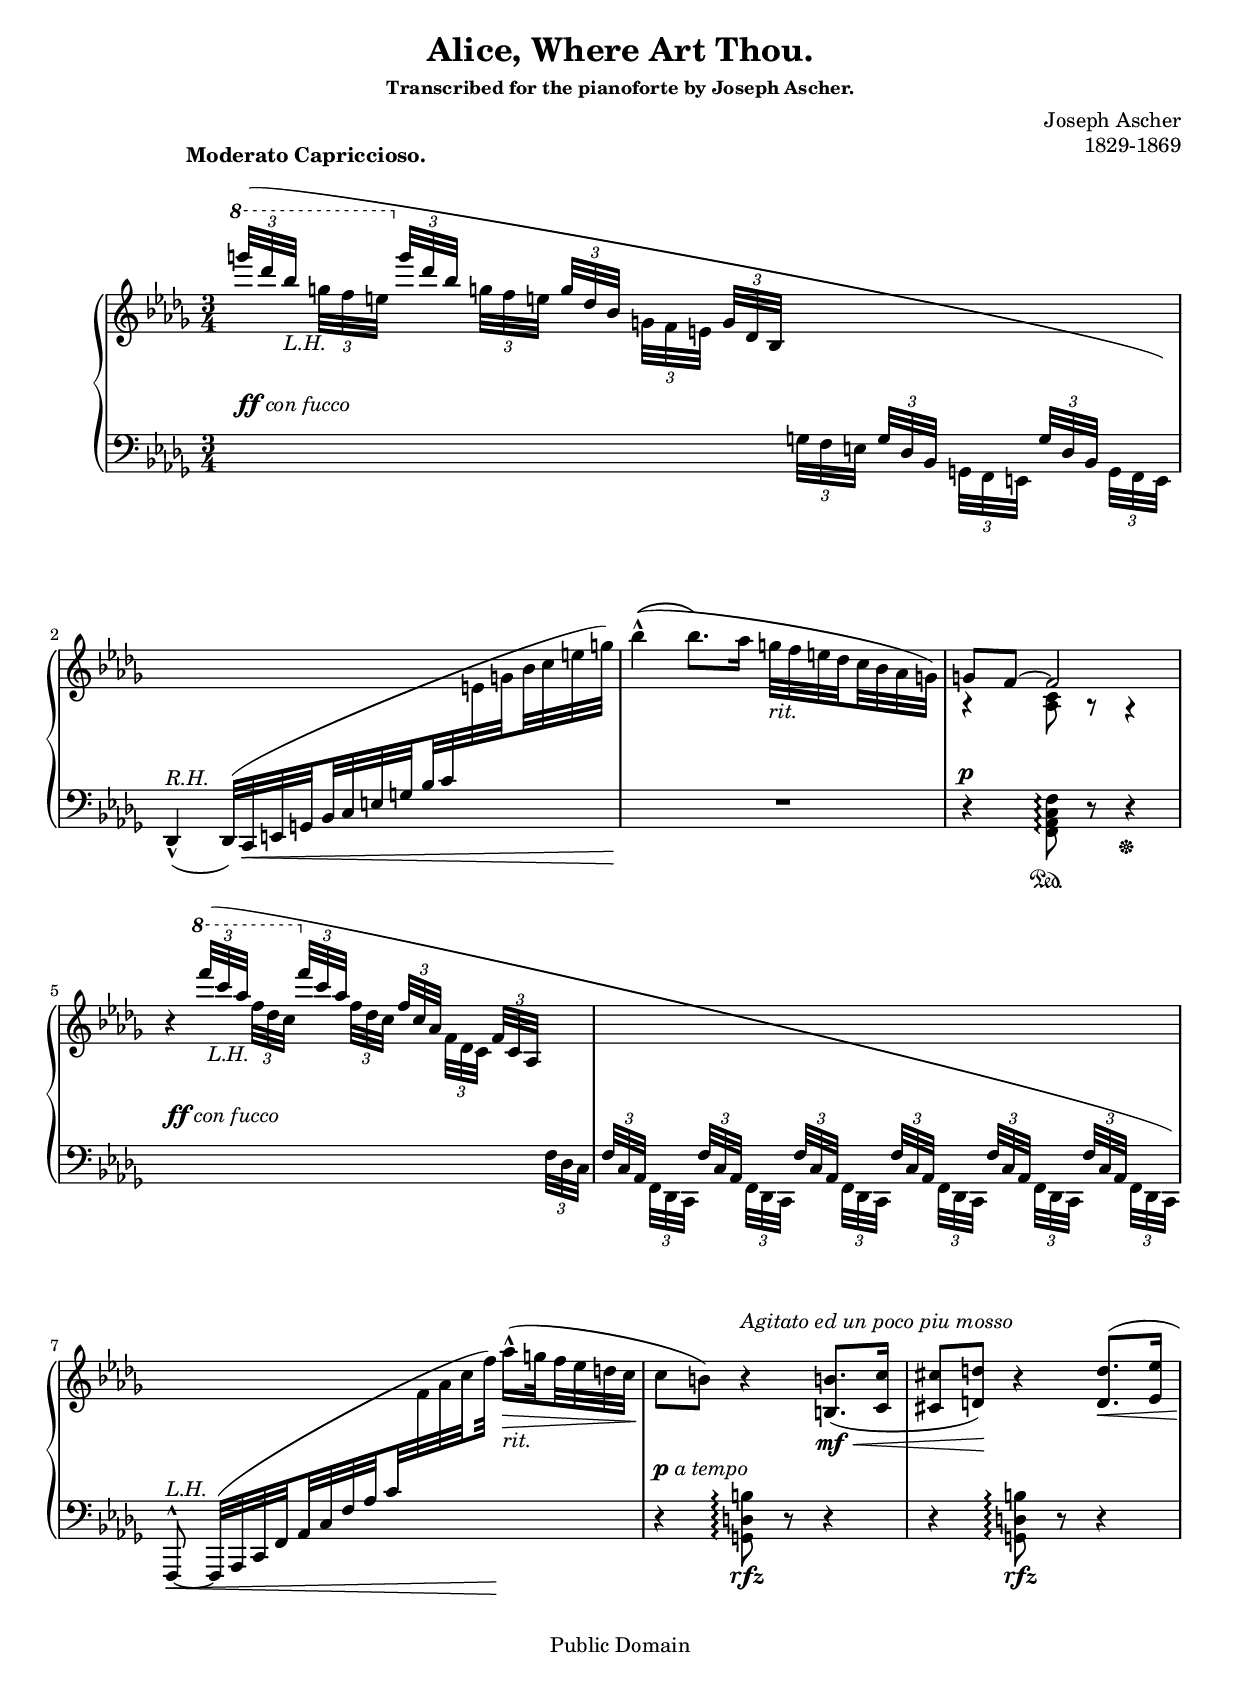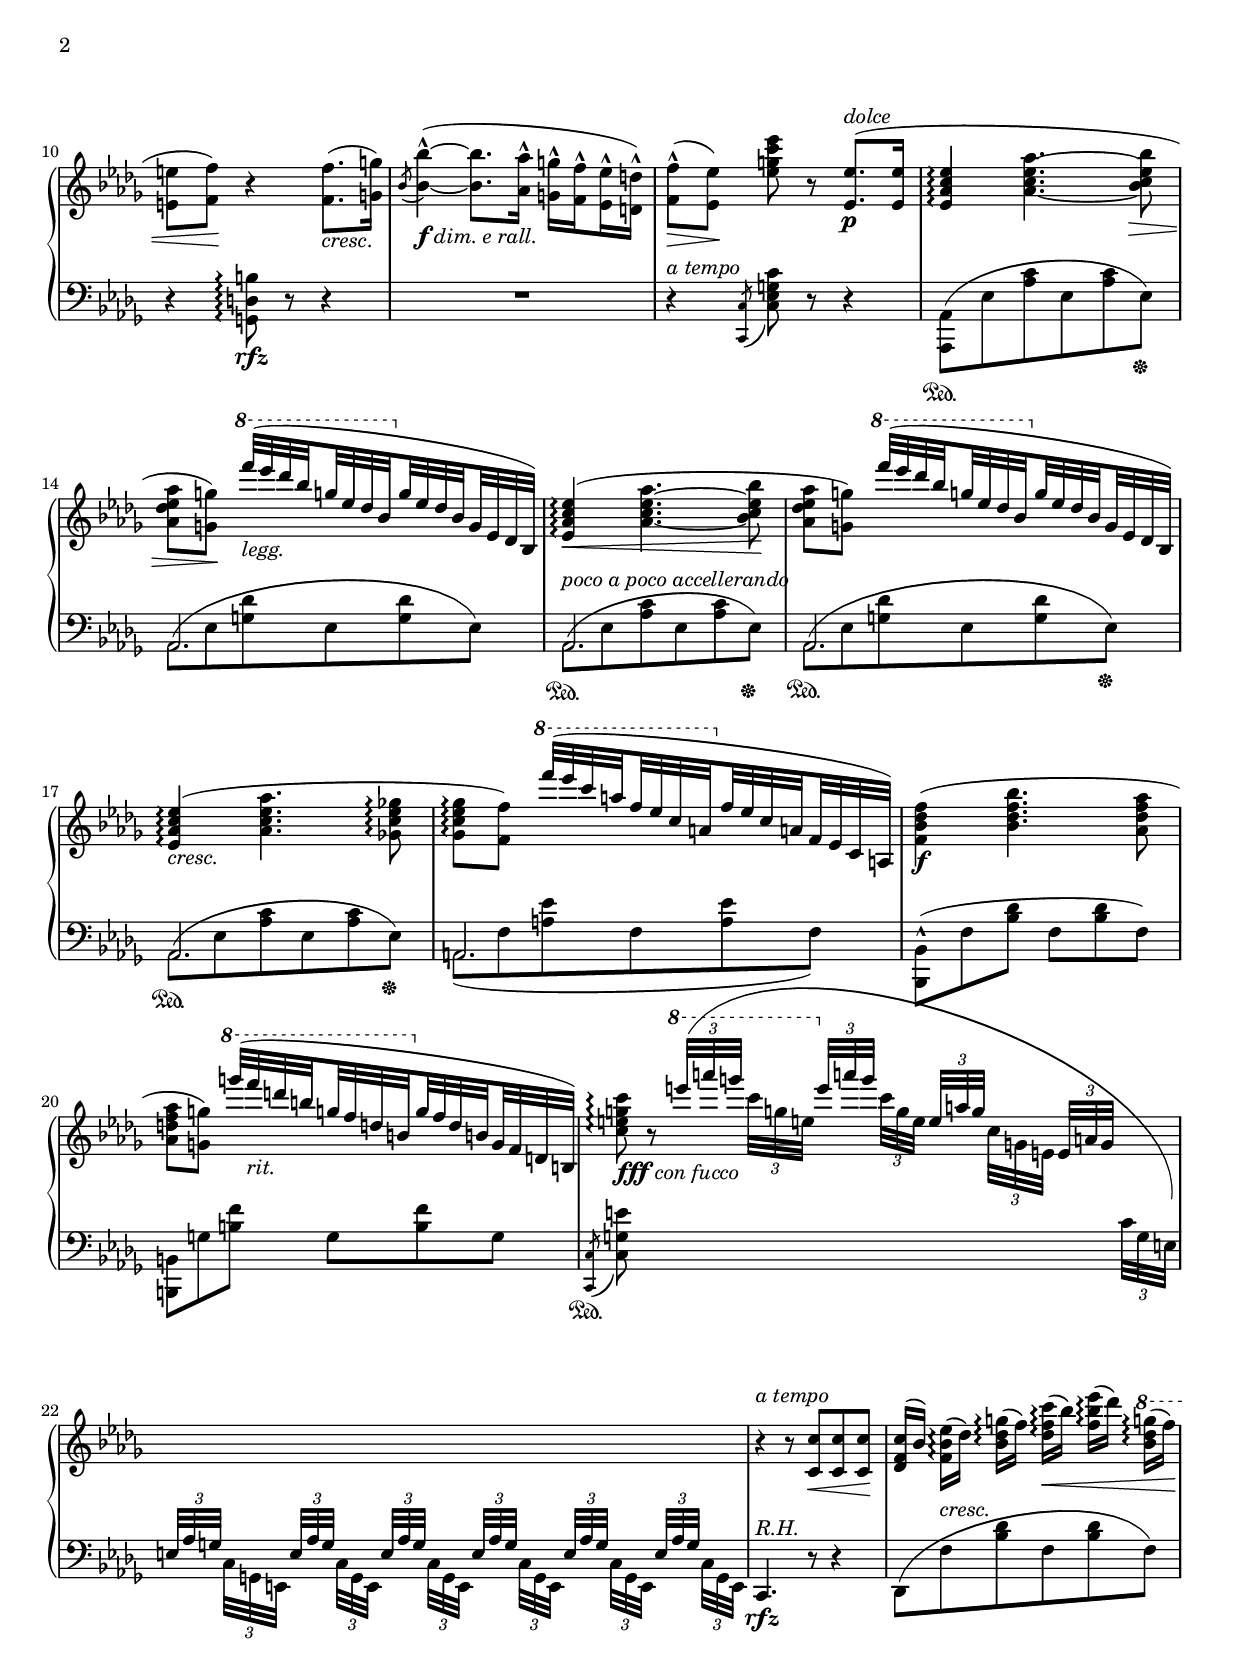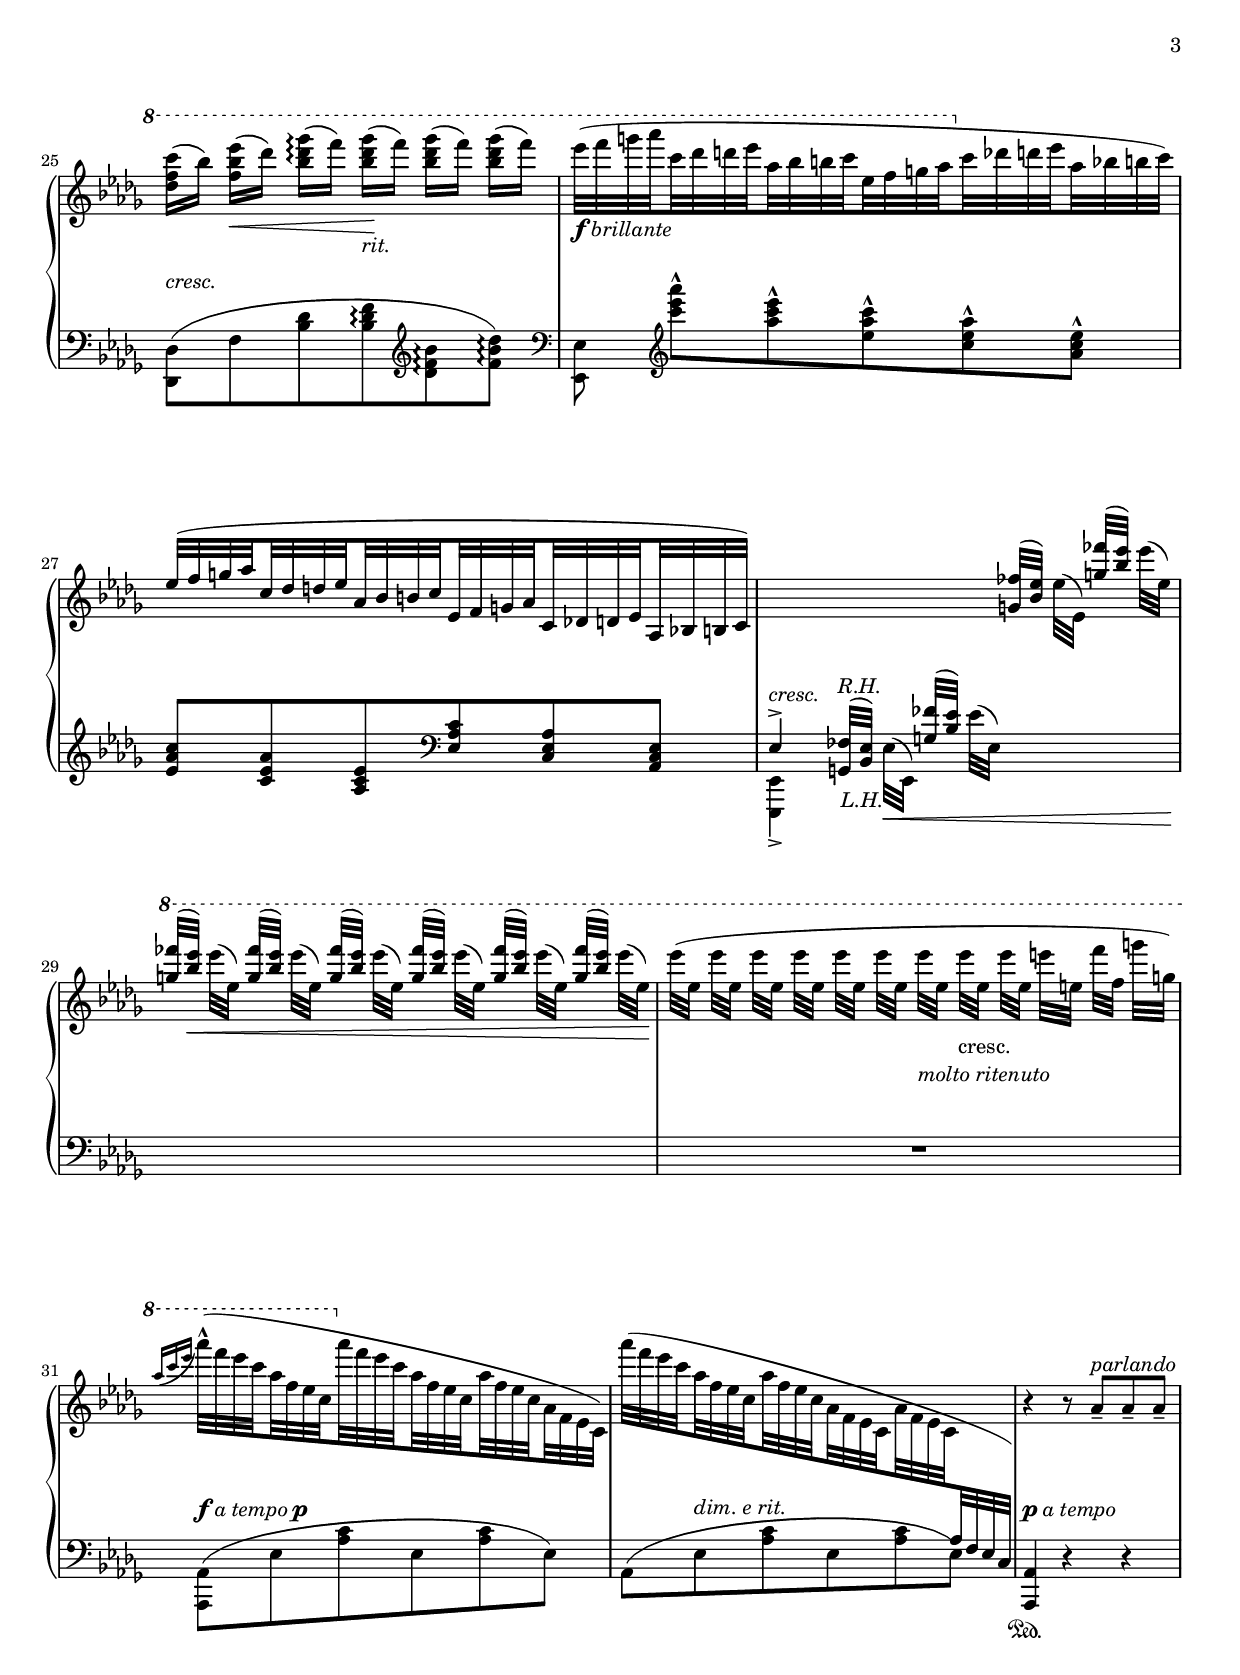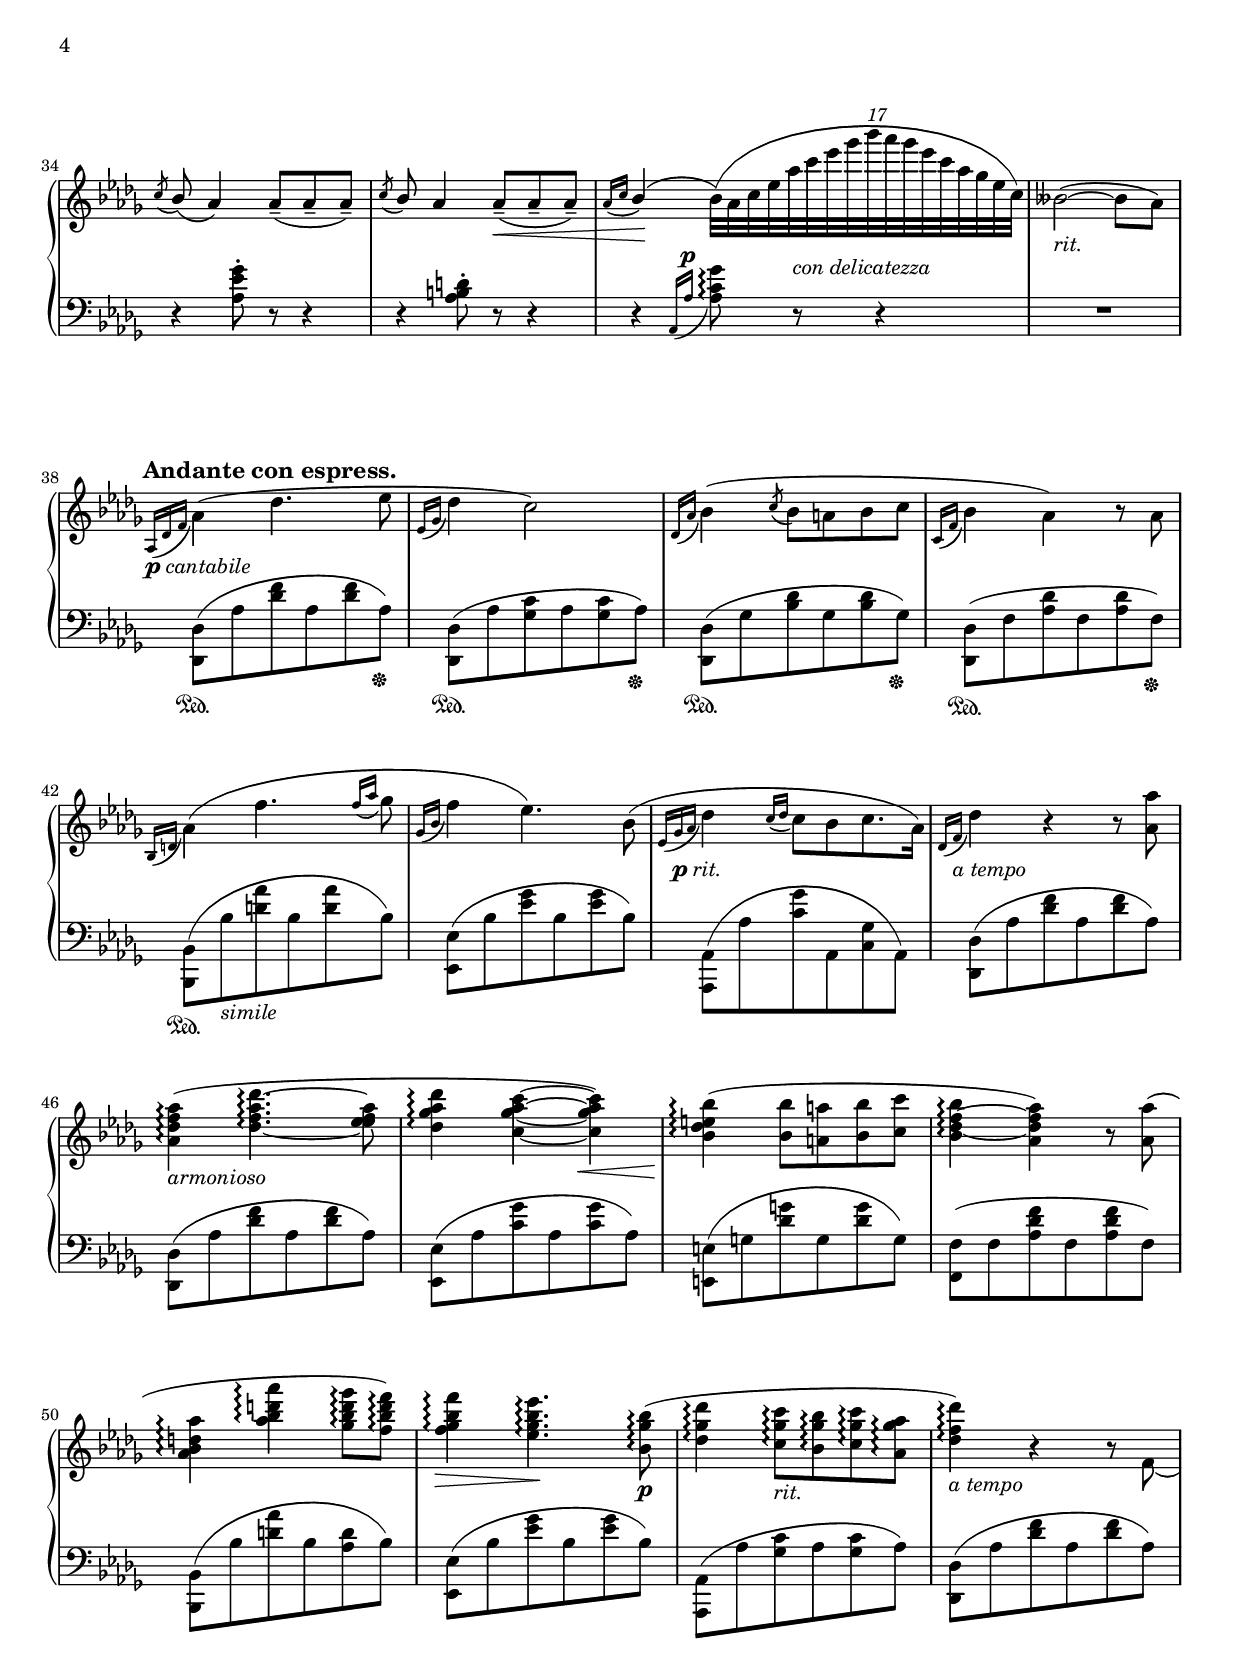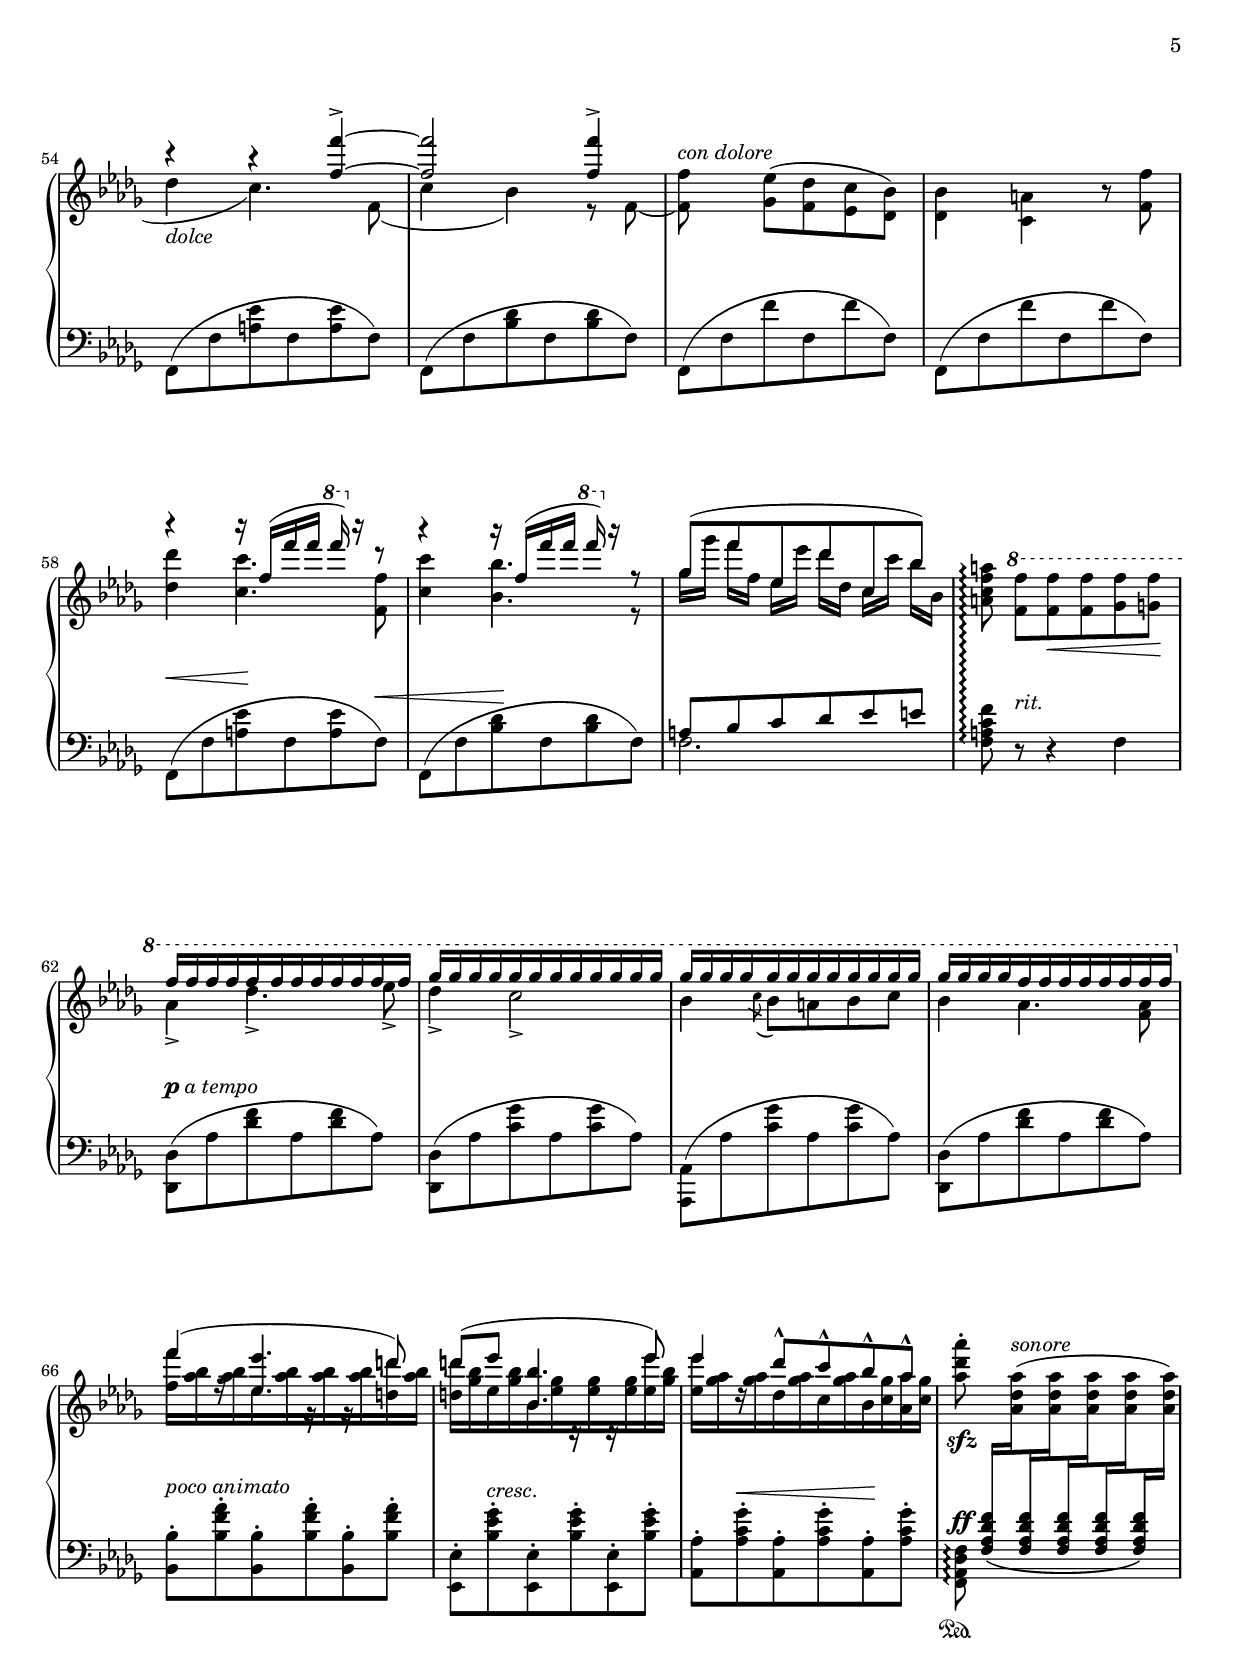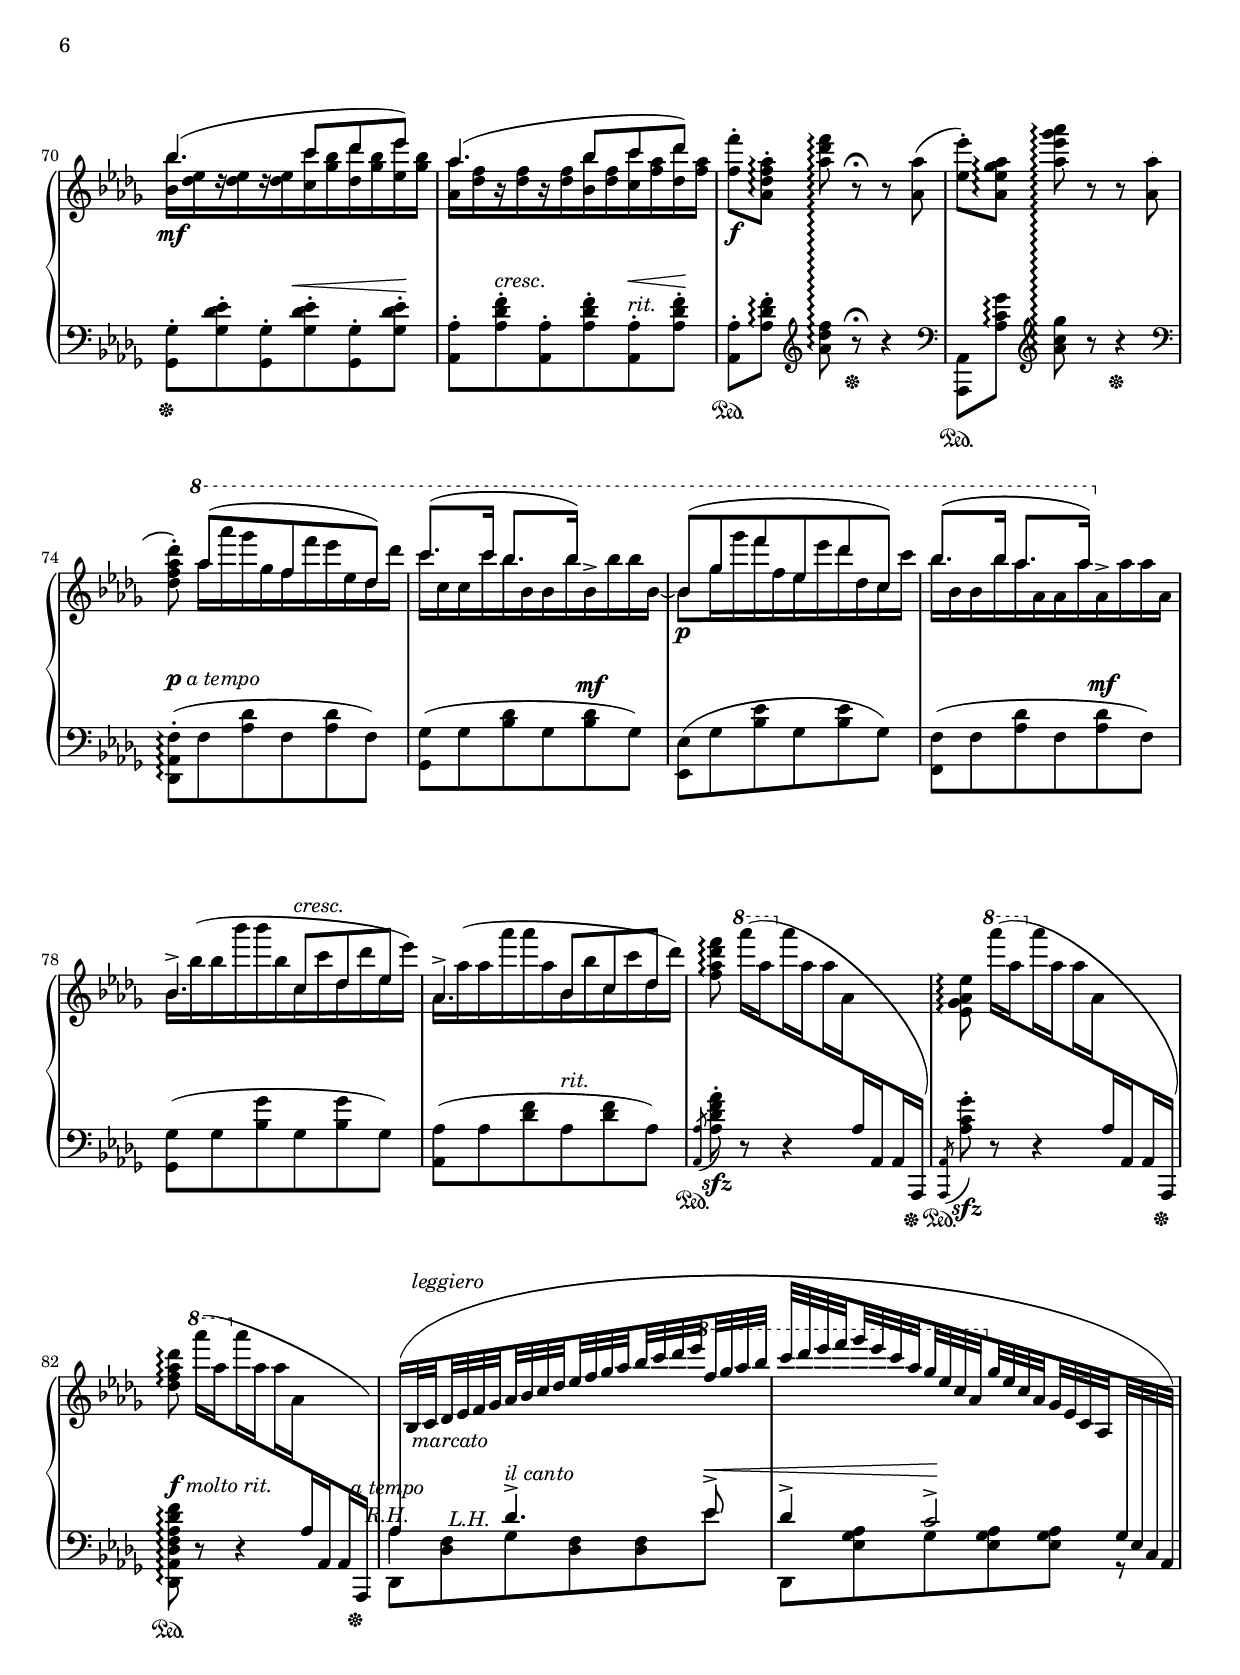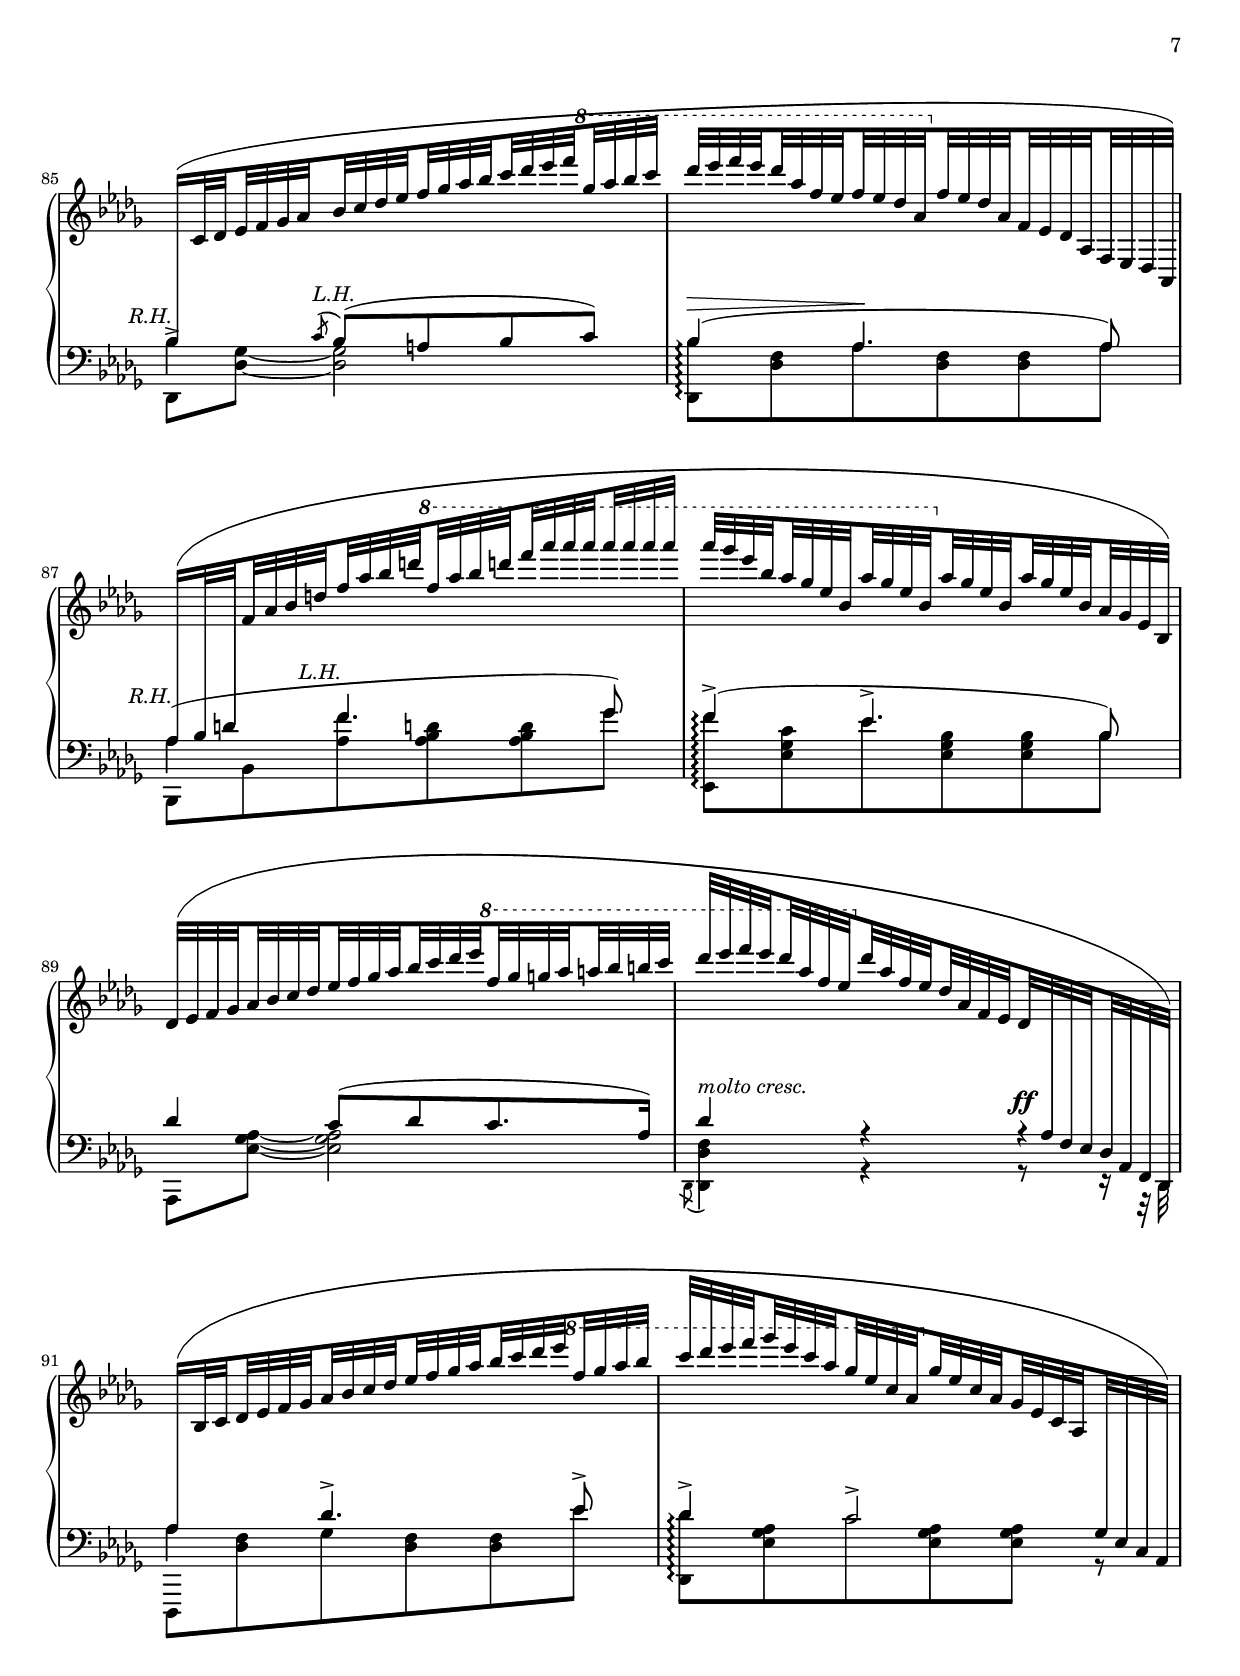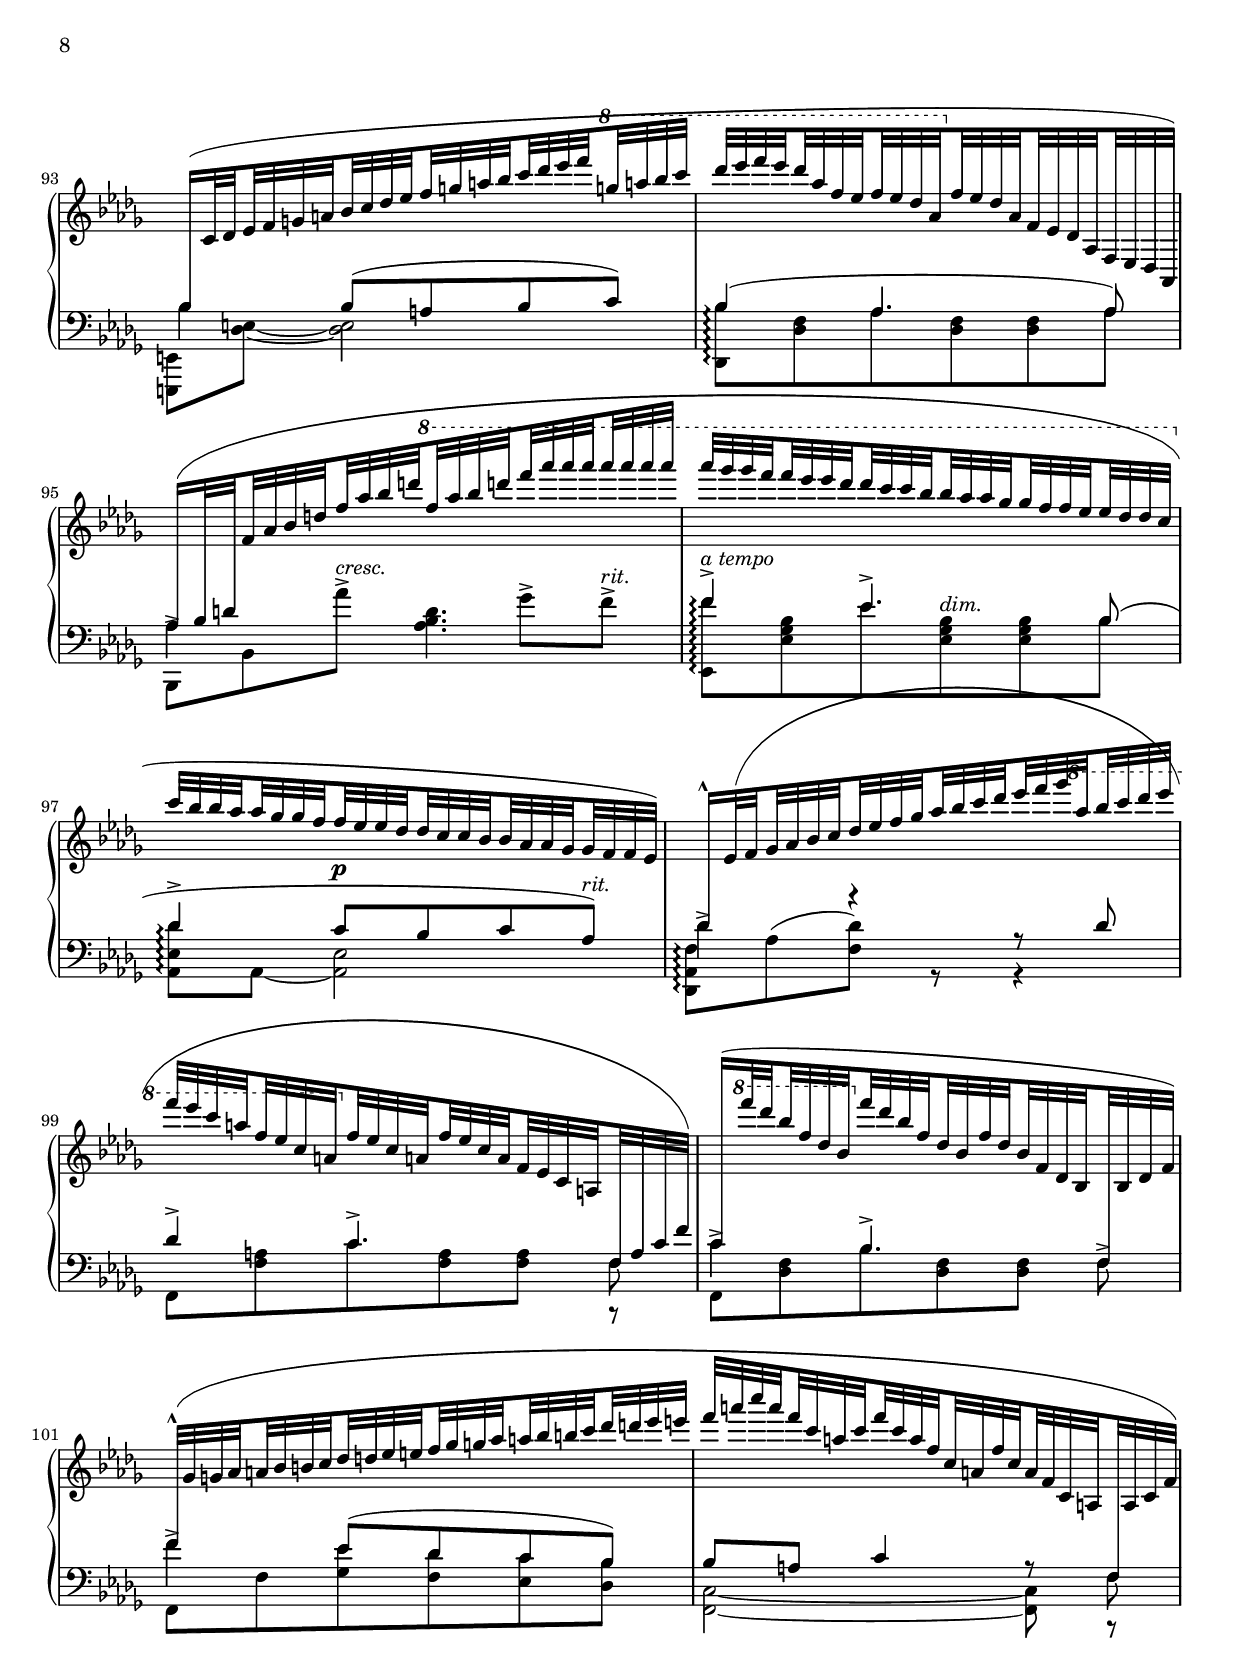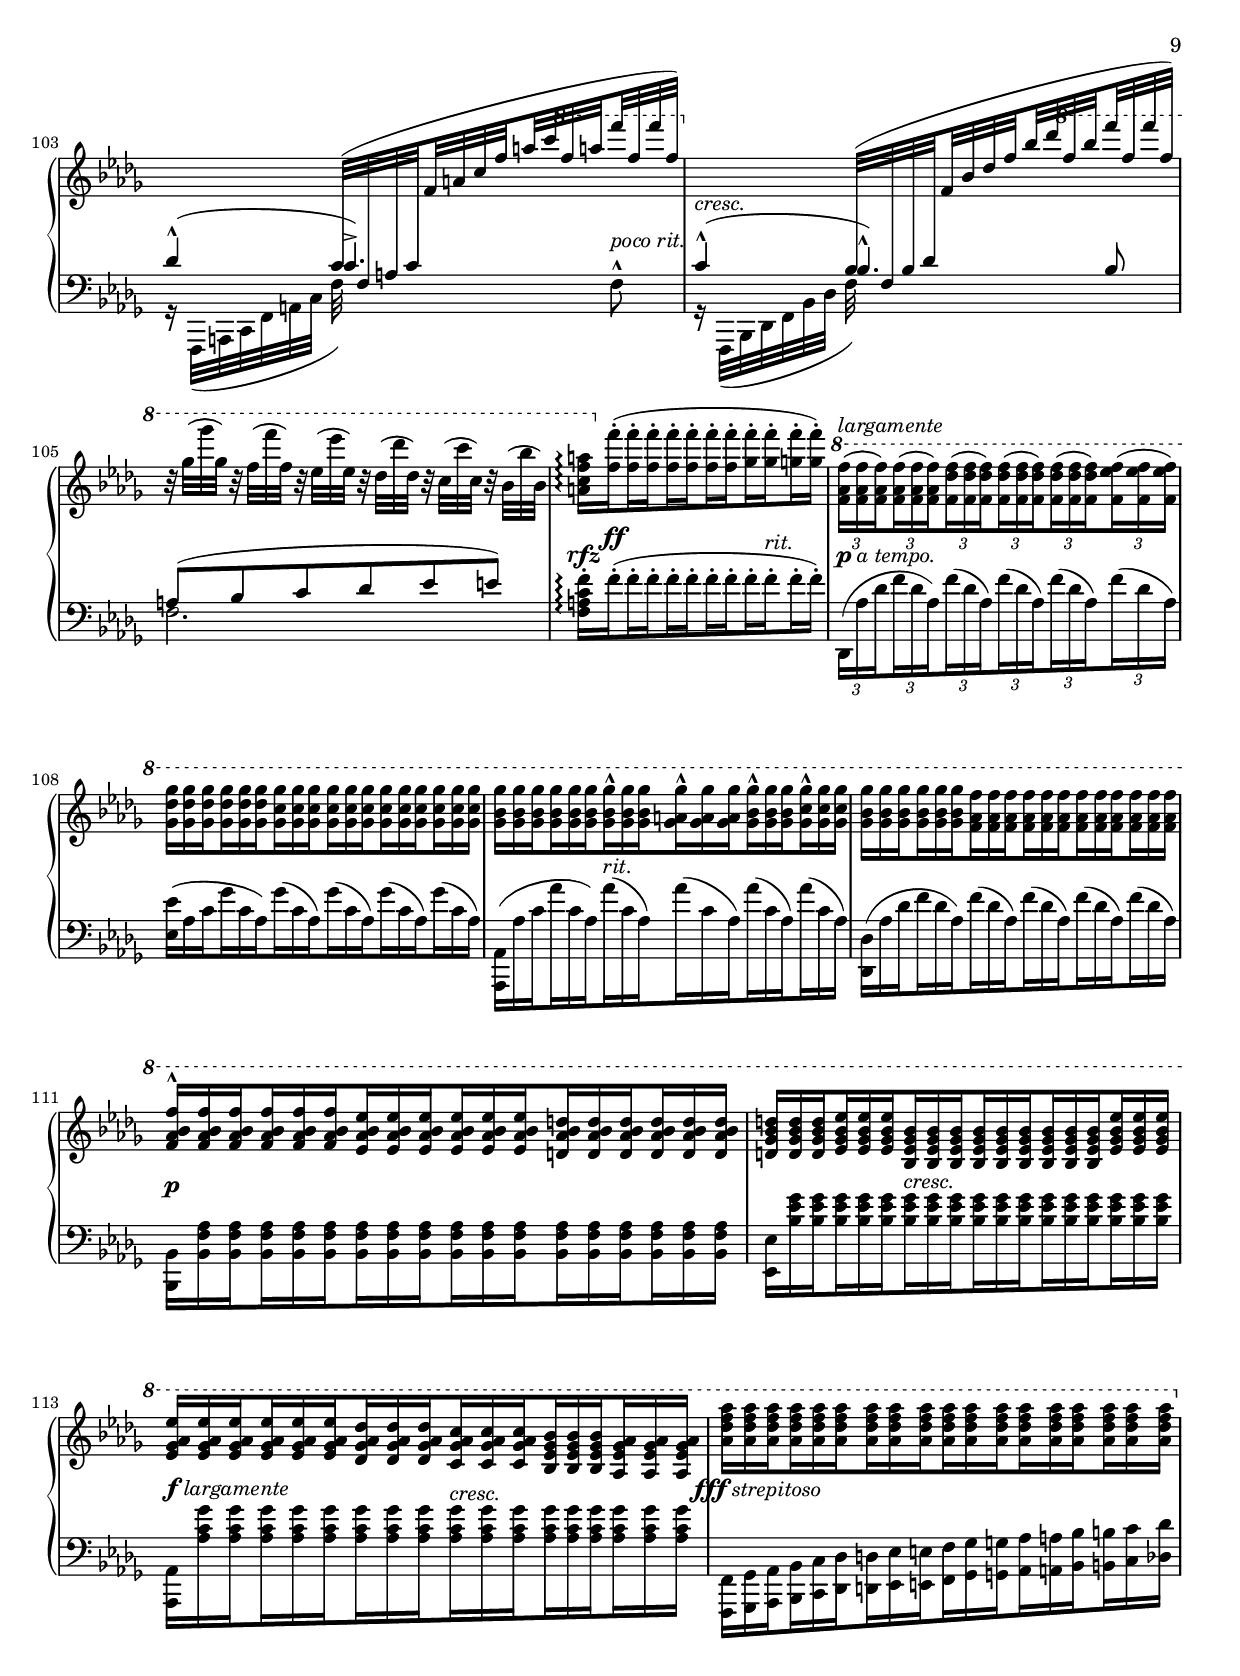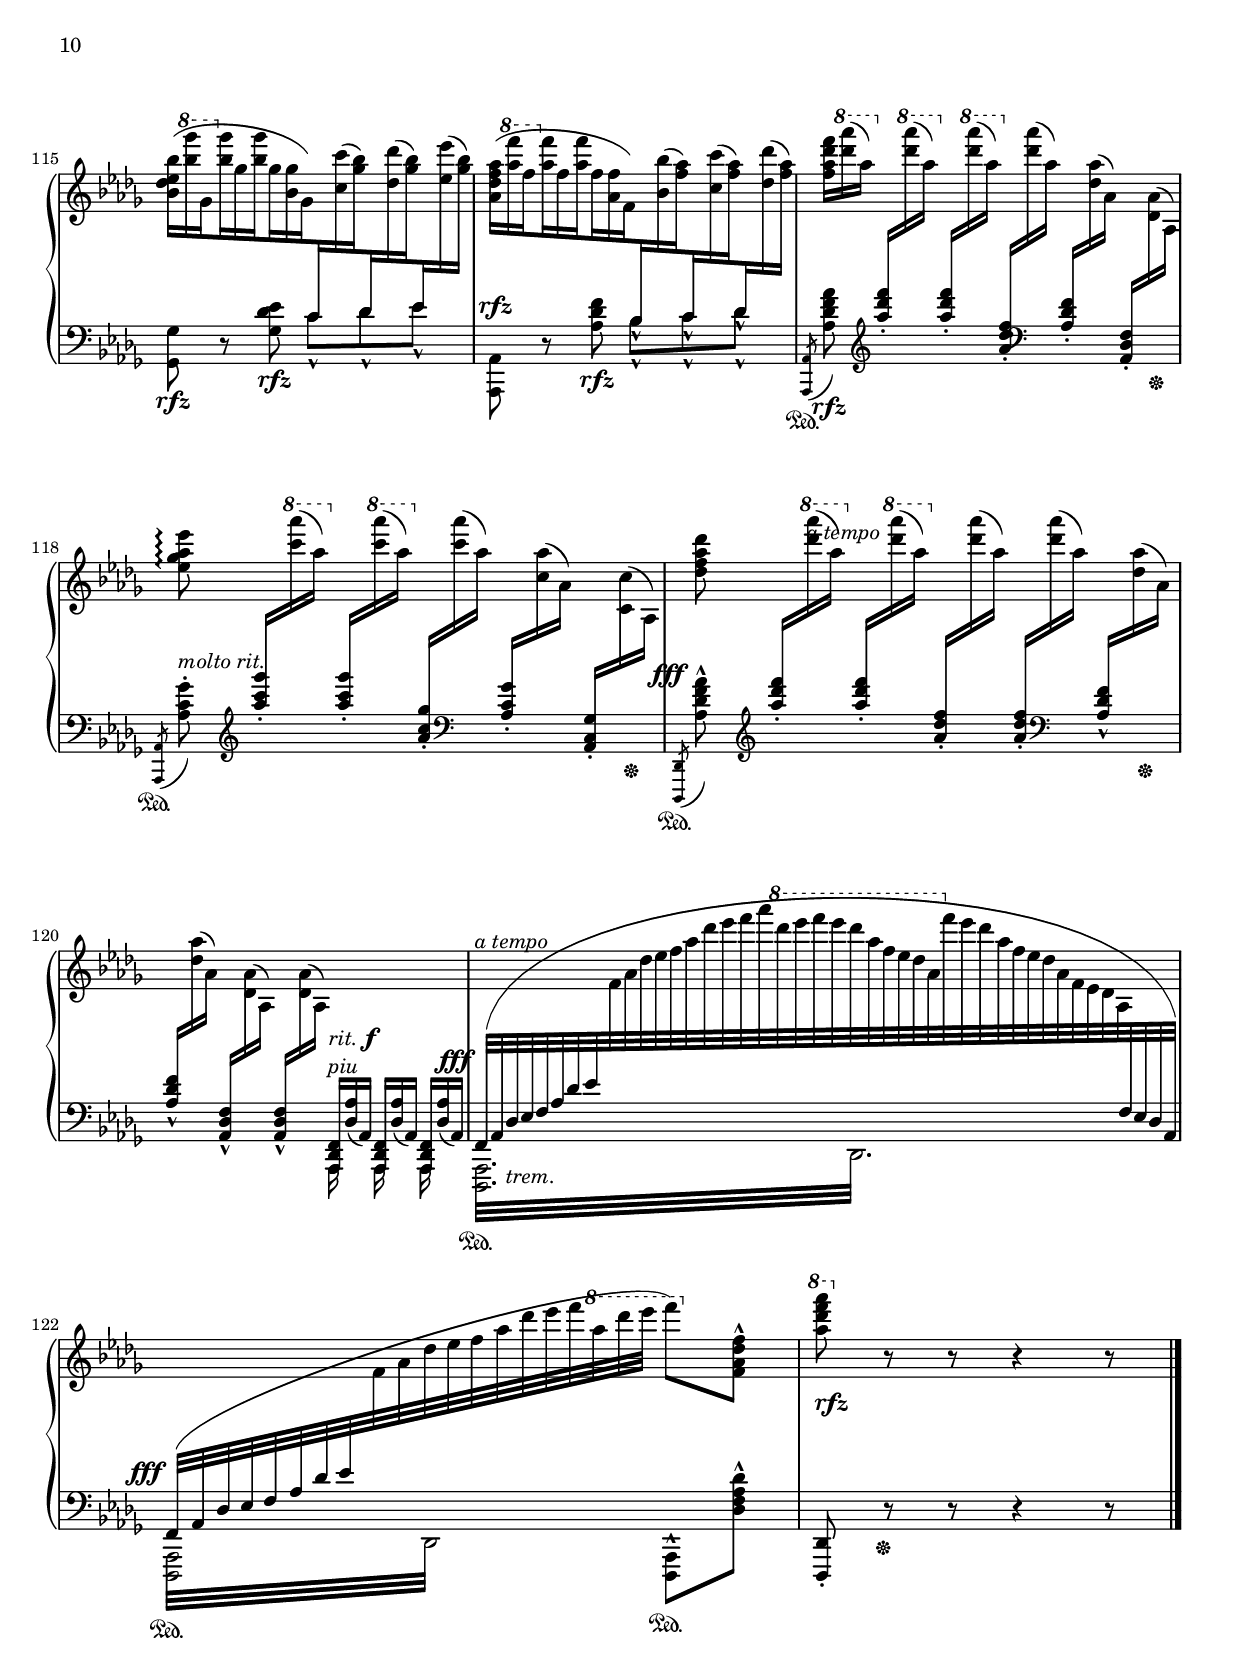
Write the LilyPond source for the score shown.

\version "2.19.15"
\include "english.ly"

\header {
	date = "189-?"
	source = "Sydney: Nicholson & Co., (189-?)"
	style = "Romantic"
	instrument = ""
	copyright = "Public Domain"
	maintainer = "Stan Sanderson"
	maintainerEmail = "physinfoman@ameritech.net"
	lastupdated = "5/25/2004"
	title = "Alice, Where Art Thou."
	subsubtitle = "Transcribed for the pianoforte by Joseph Ascher."
	poet = ""
	composer = "Joseph Ascher"
	opus = "1829-1869"
    % Piece abused into the tempo mark...
    % easier to move it here than from its normal pace.
    piece = \markup{\bold { \null \translate #'(13 . -1) "Moderato Capriccioso."}}
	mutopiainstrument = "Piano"
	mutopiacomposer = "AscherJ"
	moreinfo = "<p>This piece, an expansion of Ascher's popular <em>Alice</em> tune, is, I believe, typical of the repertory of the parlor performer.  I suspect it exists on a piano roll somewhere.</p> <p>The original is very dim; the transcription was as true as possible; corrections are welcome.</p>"

	}

%%%%%
%%%%% This piece, an expansion of Ascher's popular "Alice" tune,
%%%%%	is, I believe, typical of the repertory of the parlor performer.
%%%%%	I suspect it exists on a piano roll somewhere.
%%%%% The original is very dim; the transcription was as true as
%%%%%	possible; corrections are welcome.
%%%%% The limitations of Lilypond (especially with respect to slurs)
%%%%% are apparent; however, its strengths, even at the development
%%%%%	stage, are amazing.
%%%%%

%#(set-global-staff-size 17)
#(set-global-staff-size 18)
\paper{
  linewidth = 165 \mm
  indent = 8 \mm
}

\paper {
  top-margin = 8\mm                              %-minimum top-margin: 8mm
  system-system-spacing = #'((basic-distance . 24) (minimum-distance . 16) (padding . 2))
  score-system-spacing = #'((basic-distance . 16) (minimum-distance . 9) (padding . 1.2))
  markup-system-spacing = #'((basic-distance . 8) (padding . 4)) % small because of piece markup
  score-markup-spacing = #'((basic-distance . 18) (padding . 0.75))
  markup-markup-spacing = #'((basic-distance . 1.5) (padding . 0.75))
  top-system-spacing = #'((basic-distance . 12) (padding . 6))
  top-markup-spacing = #'((basic-distance . 4) (padding 1.5))
  last-bottom-spacing = #'((basic-distance . 6) (padding . 5))
  ragged-bottom = ##f
  ragged-last-bottom = ##f
  bottom-margin = 10\mm
}

su = \stemUp
sd = \stemDown
sb = \stemNeutral
csu = \change Staff=upper
csl = \change Staff=lower
hslip = { \once\override NoteColumn.force-hshift=0.5 }

upper = \relative c'''' {
  \time 3/4 \key df \major
  \set subdivideBeams = ##t
  \override DynamicTextSpanner.style = #'none
  \omit TupletBracket

  %% 1
  \tupletSpan 16
  \tuplet 3/2
  { \ottava #1
    \su g'32[( df bf]_\markup {\italic "L.H."} \sd g[ f e]
    \ottava #0
    \su g[ df bf] \sd g[ f e]
    \su g[ df bf] \sd g[ f e]
    \su g[ df bf] \change Staff=lower \sd g[ f e]
    \su g[ df bf]
	\sd g[ f e] \su g'[ df bf]
	\sd g[ f e]) } |
  %% 2 - 4
  s2.|
  \set Score.baseMoment = #(ly:make-moment 1/8)

  \change Staff= upper
  bf''''4^^(\( bf8.\) af16 g32[_\markup {\italic "rit."} f e df c bf af g]) |
  <<{g8 f ~ f2}\\{r4 <c af>8 r r4}>> | \break
  %% 5 - 6
  r4 \tupletSpan 16
  \tuplet 3/2
  { \ottava #1
    \su f'''32[( c af]_\markup \translate #(cons -3 -1){"" \italic "L.H."} \sd f[ df c]
    \ottava #0
    \su f[ c af] \sd f[ df c]
    \su f[ c af] \sd f[ df c]
    \su f[ c af] \change Staff=lower \sd f[ df c] |

    \su f[ c af] \sd f[ df c]
    \su f'[ c af] \sd f[ df c]
    \su f'[ c af] \sd f[ df c]
    \su f'[ c af] \sd f[ df c]
    \su f'[ c af] \sd f[ df c]
    \su f'[ c af] \sd f[ df c]) } |
  %% 7 - 11
  \change Staff=upper
  s2  s32
  \sd af''''16[(^^_\markup {"" \raise #-4.0 \italic "rit."}_\> g32 f ef d c]\! |
  c8 b) r4^\markup {"" \raise #3 \italic "Agitato ed un poco piu mosso"}
  \su <b! b,!>8.(_\mf_\< <c c,>16 |
  <cs cs,>8 <d d,>)\! r4 \slurUp <d d,>8.(_\< <ef ef,>16 |
  \sd <e e,>8 <f f,>)\! r4 <f f,>8.(_\markup {"" \raise #-2.5 \italic "cresc."} <g g,>16) |
  \acciaccatura bf,8 <bf bf'>4(^^_\markup {"" \raise #-3 \dynamic f \raise #-3  \italic "dim. e rall."}
  ~ <bf bf'>8.[ <af af'>16^^]
  <g g'>^^ <f f'>^^ <ef ef'>^^ <d d'>^^) |
  %% 12 - 14 (page 2)
  <f f'>8[(^^_\> <ef ef'>8])\! <ef' g c ef> r \su
  <ef ef,>8.(^\markup {"" \raise #1.5 \italic "dolce"}_\p <ef ef,>16 |
  <ef, af c ef>4\arpeggio \sd <af c ef af>4. ~ <bf c ef bf'>8_\> |
  <af df ef af>8[ <g g'>8])\! \su
  \ottava #1
  f'''32[(_\markup {\italic "legg."} ef df bf g ef df bf
          \ottava #0
          g ef df bf g ef df bf]) | \sb
  %% 15 - 17
  \once \override Score.Hairpin.extra-offset = #'(0 . +1.5)
  <ef af c ef>4(\arpeggio_\<_
  \markup {\italic "poco a poco accellerando"}
  \sd <af c ef af>4. ~ <bf c ef bf'>8\! |
  <af df ef af>8[ <g g'>8]) \su
  \ottava #1
  f'''32[( ef df bf g ef df bf \ottava #0 g ef df bf g ef df bf]) |
  <ef af c ef>4(\arpeggio_\markup {\italic "cresc."} \sd <af c ef af>4. <gf! c ef gf!>8\arpeggio |
  %% 18 - 20
  \sd <gf c ef gf>8[\arpeggio <f f'>)] \su
  \ottava #1
  f'''32[( ef c a f ef c a \ottava #0 f ef c a f ef c a ]) |
  \sd <f' bf df f>4(_\f <bf df f bf>4. <af df f af>8 |
  <af d f af>8[ <g g'>)] \su
  \ottava #1
  g'''32[( f_\markup {\italic "rit."} d b g f d b
           \ottava #0
           g f d b g f d b ]) |
  %% 21 - 22
  \sd <c' e g c>8\arpeggio_\markup {\dynamic fff \italic "con fucco"} r
  \tupletSpan 16
  \tuplet 3/2
  { \ottava #1
    \su e''32[( a g] \sd c,[ g e]
    \ottava #0
    \su e[ a g] \sd c,[ g e]
    \su e[ a g] \sd c,[ g e]
    \su e[ a g] \change Staff=lower \sd c,[  g e]) }
  \change Staff = upper| s2. |
  %% 23 - 25
  r4^\markup {"" \raise #2 \italic "a tempo"} r8 \su <c' c'>8[_\< <c c'> <c c'>8]\! |
  <df f c'>16([ bf')] \sd <f bf ef>\arpeggio([ df')]
  <bf df g>\arpeggio([ f')] <df f c'>\arpeggio([_\< bf')]
  <f bf ef>\arpeggio([ df')]
  \ottava #1
  <bf df g>\arpeggio([ f')]\! |
  <df f c'>([ bf')] <f bf ef>([_\< df')]
  <bf df gf>\arpeggio([ f')] <bf, df gf>([\!_\markup {\italic "rit."} f')]
  <bf, df gf>([ f')] <bf, df gf>([ f')] |
  %% 26 - 27
  ef32[(_\markup {\dynamic f \italic "brillante"} f g af c, df d ef af,
        bf b c ef, f g af
        \ottava #0
        c, df! d ef af, bf! b c)] |
  \su ef,[( f g af c, df d ef af, bf b c ef, f g af
            c, df! d ef af, bf! b c]) |
  %% 28 - 29
  \change Staff = lower
  ef,4^> <ff g,>32[(^\markup {"" \raise #1 \italic "R.H."} <ef bf>32])
  \sd ef[(_\markup \translate #(cons -4.5 0){"" \raise #-1 \italic "L.H."}_\<  ef,])
  \su <ff'' g,>32[( <ef bf>32]) \sd ef[( ef,])
  \change Staff = upper
  \su <ff'' g,>32[( <ef bf>32]) \sd ef[( ef,])
  \su <ff'' g,>32[( <ef bf>32]) \sd ef[( ef,])\! |
  \ottava #1
  \su <ff'' g,>32[( <ef bf>32])_\< \sd ef[( ef,])
  \su <ff' g,>32[( <ef bf>32]) \sd ef[( ef,])
  \su <ff' g,>32[( <ef bf>32]) \sd ef[( ef,])
  \su <ff' g,>32[( <ef bf>32]) \sd ef[( ef,])
  \su <ff' g,>32[( <ef bf>32]) \sd ef[( ef,])
  \su <ff' g,>32[( <ef bf>32]) \sd ef[( ef,])\! |
  %% 30 - 31
  ef'[( ef,] ef'[ ef,] ef'[ ef,] ef'[ ef,]
  ef'[ ef,] ef'[ ef,] ef'[_\markup {\center-column {\italic " " "cresc." \italic "molto ritenuto"} }  ef,] ef'[ ef,]
  ef'[ ef,] e'[ e,] f'[ f,] g'[ g,] ) |
%%% following is a workaround due to bug preventing midi from
%%% timing properly with 16th notes (32nd notes would time o.k.)
  \acciaccatura {af16*1/2[ c16*1/2 ef16*1/2]}
  \once \override Staff.Beam.damping = #0
  af32^^[( f ef c af f ef c
           \ottava #0
           af' f ef c af f ef c af' f ef c af f ef c]) |
  %% 32 - 34
  af'''[( f ef c af f ef c af' f ef c af f ef c af' f ef c
          \change Staff = lower
          \su af f ef c]) |
  \change Staff = upper r4 r8 af''[_-^\markup {\italic "parlando"}
                                   af_- af_-] |
  \acciaccatura c8 \slurDown bf8( af4) af8[(_- af_- af_-]) |
  %% 35 - 37
  \acciaccatura c8 bf af4 af8[(_-_\< af_- af_-]) | \slurNeutral
  \acciaccatura {af16[ c]} bf4(\! \omit TupletNumber
  \tuplet 17/16 { \sd
                  bf32)[( af c ef af c ef gf bf^\markup {"" \raise #1.0 \smaller \italic "17"}
                          af gf ef c af gf ef c]) }|
  bff2(_\markup {"" \raise #-3 \italic "rit." } ~ bff8[ af]) |
  \revert TupletNumber.stencil

  %% 38 - 42
  \override Score.RehearsalMark.self-alignment-X = #left
  \mark \markup {"" \raise #4.0 \bold \large "Andante con espress."}
  \acciaccatura {af,16[_\markup {\dynamic p \italic "cantabile"} df f]} af4( df4. ef8 |
  \acciaccatura {ef,16[ gf]} df'4 c2) |
  \acciaccatura {df,16[ af']} bf4( \acciaccatura c8 bf[ a bf c] |
  \acciaccatura {c,16[ f]} bf4 af) r8 af |
  \acciaccatura {bf,16[ d]} af'4( f'4. \acciaccatura {f16[ af]} gf8 |
  %% 43 - 48
  \acciaccatura {gf,16[ bf]} f'4 ef4.) bf8( |
  \acciaccatura {ef,16[ gf_\markup {"" \raise #-3 {\dynamic p \italic "rit."}} af]} df4
  \acciaccatura {c16[ df]} c8[ bf c8. af16]) |
  \acciaccatura {df,16[ f]_\markup {"" \raise #-3 \italic "a tempo"}} df'4 r r8 <af af'>8 |
  <af df f af>4\arpeggio(_\markup {\italic "armonioso"} <df f af df>4.\arpeggio ~ <ef f af ef>8 |
  <df gf af df>4\arpeggio <c gf' af c> ~ <c gf' af c>)_\< |
  <bf df e bf'>\arpeggio(\! <bf bf'>8 <a a'> <bf bf'> <c c'> |
  %% 49 - 56
  <bf df f bf>4\arpeggio ~ <af df f af>) r8 <af af'>8( |
  <af bf d af'>4\arpeggio <af' bf d af'>\arpeggio
  <gf bf d gf>8\arpeggio[ <f bf d f>\arpeggio]) |
  <f gf bf f'>4\arpeggio_\> <ef gf bf ef>4.\arpeggio\!
  <bf gf' bf>8(\arpeggio_\p |
  <df gf df'>4\arpeggio <c gf' c>8[ \arpeggio_\markup {"" \raise #-1.5 \italic "rit."} <bf gf' bf> \arpeggio
                                    <c gf' c>\arpeggio <af gf' af>8]\arpeggio |
  <df f df'>4\arpeggio)_\markup {"" \raise #-2 \italic "a tempo"} r r8
  %% last note measure 53 on -
  <<{ s8 r4 r4 <f f'>^> ~ <f f'>2 <f f'>4^> s4}\\
    {f,8( df'4_\markup {"" \raise #-2 \italic "dolce"} c4.) f,8( c'4 bf)
     r8 f ~ <f f'>^\markup {"" \raise #1 \italic "con dolore"}}>>
  <gf ef'>8[( <f df'> <ef c'> <df bf'>8]) |
  %%  57 - 59
  <df bf'>4 <c a'> r8 <f f'> |
  <<{r4 r16 f'[( f' f] \ottava #1
     f') \ottava #0 r r8}\\
    {<df,, df'>4 <c c'>4. <f, f'>8}>> |
  <<{r4 r16 f'[( f' f] \ottava #1
     f') \ottava #0 r r8}\\{<c,, c'>4 <bf bf'>4. r8}>>
  %% 60 - 63
  <<{gf'8[( f' ef, df' c, bf'])}\\{gf16[ gf'] f[ f,] ef[ ef']
                                   df[ df,] c[ c'] bf[ bf,] }>> |
  \set PianoStaff.connectArpeggios = ##t
  <a c f a>8\arpeggio \ottava #1
  <f' f'>8[ <f f'>_\< <f f'> <gf f'> <g f'>8]\! |
  \set PianoStaff.connectArpeggios = ##f
  <<{f'16[ f f f f f f f f f f f]}\\{af,4_> df4._> ef8_>}>> |
  <<{gf16[ gf gf gf gf gf gf gf gf gf gf gf]}\\{df4_> c2_>}>> |
  %% 64 - 66
  <<{gf'16[ gf gf gf gf gf gf gf gf gf gf gf]}\\
    {bf,4 \acciaccatura c8 bf[ a bf c]}>> |
  <<{gf'16[ gf gf gf f f f f f f f f]}\\
    {bf,4 af4. <af f>8}>> | \ottava #0
  \mergeDifferentlyDottedOn
  <<{f'4( <ef ef,>4. d8)}\\{ <f, f'>16[ <af bf> r <af bf>
                                        ef <af bf> r <af bf> r <af bf> <d, d'> <af' bf>16]}>> |
  %% 67 - 70
  <<{d8[( ef] <bf bf,>4. ef8)}\\{
    <d, d'>16[ <gf bf> ef <gf bf> bf, <ef gf> r <ef gf> r
               <ef gf> <ef ef'> <gf bf>16]}>> |
  <<{ef'4 df8[^^ c^^ bf^^ af^^]}\\
    {<ef ef'>16[ <gf af> r <gf af> df <gf af> c, <gf' af> bf, <c gf'>
                 <af af'> <c gf'>16]}>> |
  <af' df af'>8^._\sfz s8 s4 s4 |
  <<{bf4.( c8[ df ef])}\\
    {<bf bf,>16[_\mf <df, ef> r <df ef> r <df ef> <c c'> <gf' bf> <df df'>
                <gf bf> <ef ef'> <gf bf>16]}>> |
  %% 71 - 74
  <<{af4.( bf8[ c df)]}\\{<af af,>16[ <f df> r <f df> r <f df>
                                      <bf bf,> <f df> <c' c,> <af f> <df df,> <af f>16]}>> |
  <f f'>8^.[_\f <af f df af>^.]\arpeggio
  \set PianoStaff.connectArpeggios = ##t
  <af df f>\arpeggio r\fermata
  \set PianoStaff.connectArpeggios = ##f r <af af,>( |
  <ef ef'>^.)[ <af gf ef af,>8]\arpeggio
  \set PianoStaff.connectArpeggios = ##t
  <af ef' gf af>\arpeggio
  r r <af af,>( |
  <df, f af df>^.) \ottava #1
  <<{\override Stem.details.beamed-lengths = #'(6.6 5.8 5.0)
     af''8[( s f s df])}\\{af'16[ af' gf gf, f f' ef ef, df df']}>> |
  \set PianoStaff.connectArpeggios = ##f
  %% 75 - 78
  %% 75 & 76
  <<{c8.[( c16] bf8.[ bf16]) s8 s8 bf,[( gf' f' ef, df' c,])}
    \\{c'16[ c, c c' bf bf, bf bf' bf,^> bf' bf bf,] ~
       bf8[_\p gf'16 gf' f f, ef ef' df df, c c']}>> |
  <<{bf8.[( bf16] af8.[ af16]) \ottava #0 s8 s8}\\
    {bf16[ bf, bf bf' af af, af af' af,,^> af' af af,]}>> |
  <<{bf4.^> c8[^\markup {\italic "cresc."} df ef]}\\
    {\slurUp bf16[ bf'( bf bf' bf bf, c, c' df, df' ef, ef'])}>> |
  %% 79 - 82
  <<{af,,4.^> bf8[ c df]}\\
    {af16[ \slurUp af'( af af' af af, bf, bf' c, c' df, df'])}>> |
  <f, af df f>8\arpeggio \ottava #1
  af''16[( af, \ottava #0 af af, af af, \csl \su af, af, af af,]) |
  \csu \sd <ef''' gf af ef'>8\arpeggio \ottava #1
  af'''16[( af, \ottava #0 af af, af af, \csl \su af, af, af af,]) |
  \csu \sd <df''' f af df>8\arpeggio \ottava #1
  af'''16[( af, \ottava #0 af af, af af, \csl \su af, af, af af,]) |
  %% 83 - 85
  \slurUp
  af''16[( \csu bf32
           ^\markup {\null \translate #'(0 . 1) \italic "leggiero"}
           _\markup {\null \translate #'(0 . -3) \italic "marcato"}
           c df ef f gf af bf c df ef f gf af bf c df ef
           \ottava #1 f gf af bf] |
  c[ df ef f   gf ef c af  gf ef c af \ottava #0
     gf ef c af gf ef c af \csl gf ef c af]) |
  bf'16[( \csu c32 df  ef f gf af  bf c df ef  f gf af bf  c df ef f
          \ottava #1 gf af bf c] |
  %% 86 - 88
  df[ ef f ef df af f ef f ef df af \ottava #0
      f ef df af f ef df af f ef df af]) |
  \csl af'16[( bf32 d \csu f af bf d f af bf d \ottava #1
               f af bf d f af af af af af af af] |
  af[ gf ef bf af gf ef bf af' gf ef bf
      \ottava #0 af gf ef bf af' gf ef bf af gf ef bf ]) |
  %% 89 - 91
  df[( ef f gf af bf c df ef f gf af bf c df ef \ottava #1
       f gf g af a bf b c] |
  df[ ef f ef df af f ef \ottava #0
      df af f ef df af f ef df \csl af f ef df af f df]) |
  \slurUp
  af''16[( \csu bf32 c df ef f gf af bf c df ef f gf af bf c df ef
           \ottava #1 f gf af bf] |
  %% 92 - 94
  c[ df ef f   gf ef c af  gf ef c af \ottava #0
     gf ef c af gf ef c af \csl gf ef c af]) |
  bf'16[( \csu c32 df  ef f g a  bf c df ef  f g a bf  c df ef f
          \ottava #1 g a bf c] |
  df[ ef f ef df af f ef f ef df af \ottava #0
      f ef df af f ef df af f ef df af]) |
  %% 95 - 97
  \csl af'16[( bf32 d \csu f af bf d f af bf d \ottava #1
               f af bf d f af af af af af af af] |
  af[ gf gf f f ef ef df df c c bf bf af af gf gf f f ef ef df df c] |
  \ottava #0
  c[ bf bf af af gf gf f f ef ef df df c c bf bf af af gf gf f f ef]) |
  %% 98 - 100
  \csl df16^^[ \csu ef32( f gf af bf c df ef f gf af bf c df ef f gf
               \ottava #1 af bf c df ef] |
  f[ ef c a f ef c a \ottava #0 f ef c a f' ef c a f ef c a
     \csl f a c f]) |
  \csl c16[( \csu \ottava #1 f'''32 df bf f df bf \ottava #0
             f' df bf f df bf f' df bf f df bf \csl f \csu bf df f]) |
  %% 101 - 103
  \csl f^^[( \csu gf g af a bf b c df d ef e f gf g af a bf b c df d ef e] |
  f[ a c a f c a c f c a f c a f' c a f c a \csl f \csu a c f]) |
  \csl s4 c32[( \hslip f, a c \csu f a c f a c \ottava #1 f a f' f, f' f,])
  \ottava #0 |
  %% 104 - 106
  \csl s4 bf,,,32[( \hslip f bf df \csu f bf df f bf df \ottava #1 f bf
                    f' f, f' f,]) |
  r \sd gf[( gf' gf,]) r f[( f' f,]) r ef[( ef' ef,]) r df[( df' df,])
  r c[( c' c,]) r bf[( bf' bf,]) |
  <a c f a>16\arpeggio[ \ottava #0
                        <f f'>^.( <f f'>^. <f f'>^. <f f'>^. <f f'>^.
                        <f f'>^.<f f'>^. <gf f'>^. <gf f'>^. <g f'>^. <g f'>^.]) |
  %% 107 - 108
  \ottava #1
  \tupletSpan 8

  \tuplet 3/2 {
    <f' af, f>16[(^\markup {"" \raise #2.5 \italic "largamente"}  <f af, f> <f af, f>)
                  <f af, f>(  <f af, f> <f af, f>)
                  <f df f,>(  <f df f,> <f df f,>)
                  <f df f,>(  <f df f,> <f df f,>)
                  <f df f,>(  <f df f,> <f df f,>)
                  <f ef f,>(  <f ef f,> <f ef f,>)] |
    \omit TupletNumber
    <gf df gf,> [ <gf df gf,> <gf df gf,>
                  <gf df gf,> <gf df gf,> <gf df gf,>
                 <gf c, gf> <gf c, gf> <gf c, gf>
                 <gf c, gf> <gf c, gf> <gf c, gf>
                 <gf c, gf> <gf c, gf> <gf c, gf>
                 <gf c, gf> <gf c, gf> <gf c, gf>16] |
    %% 109 - 110
    <gf bf, gf> [ <gf bf, gf> <gf bf, gf>
                  <gf bf, gf> <gf bf, gf> <gf bf, gf>
                  <gf bf, gf>^^ <gf bf, gf> <gf bf, gf>
                  <gf a, gf>^^ <gf a, gf> <gf a, gf>
                  <gf bf, gf>^^ <gf bf, gf> <gf bf, gf>
                  <gf c, gf>^^ <gf c, gf> <gf c, gf> ] |
    <gf bf, gf> [ <gf bf, gf> <gf bf, gf>
                  <gf bf, gf> <gf bf, gf> <gf bf, gf>
                  <f af, f> <f af, f> <f af, f>
                  <f af, f> <f af, f> <f af, f>
                  <f af, f> <f af, f> <f af, f>
                  <f af, f> <f af, f> <f af, f> ]
    %% 111 - 112
    \su <f bf, af f>^^[ <f bf, af f> <f bf, af f>
                        <f bf, af f> <f bf, af f> <f bf, af f>
                        <ef bf af ef> <ef bf af ef> <ef bf af ef>
                        <ef bf af ef> <ef bf af ef> <ef bf af ef>
                        <d bf af d,> <d bf af d,> <d bf af d,>
                        <d bf af d,> <d bf af d,> <d bf af d,> ] |
    <d bf gf d> [ <d bf gf d> <d bf gf d>
                  <ef bf gf ef> <ef bf gf ef> <ef bf gf ef>
                  <bf gf ef bf> <bf gf ef bf> <bf gf ef bf>
                  <bf gf ef bf> <bf gf ef bf> <bf gf ef bf>
                  <bf gf ef bf> <bf gf ef bf> <bf gf ef bf>
                  <ef bf gf ef> <ef bf gf ef> <ef bf gf ef> ] |
    %% 113 - 114
    <ef af, gf ef> [ <ef af, gf ef> <ef af, gf ef>
                     <ef af, gf ef> <ef af, gf ef> <ef af, gf ef>
                     <df af gf df> <df af gf df> <df af gf df>
                     <c af gf c,> <c af gf c,> <c af gf c,>
                     <bf gf ef bf> <bf gf ef bf> <bf gf ef bf>
                     <af gf ef af,> <af gf ef af,> <af gf ef af,> ] |
    \sd <af df f af> [ <af df f af> <af df f af>
                       <af df f af> <af df f af> <af df f af>
                       <af df f af> <af df f af> <af df f af>
                       <af df f af> <af df f af> <af df f af>
                       <af df f af> <af df f af> <af df f af>
                       <af df f af> <af df f af> <af df f af> ] |
    \ottava #0
    %% 115 - 117
    \omit TupletNumber
    <bf, df ef bf'> [( \ottava #1 <bf'' gf'>
                       gf, \ottava #0 <bf gf'> gf <bf gf'> gf
                       <gf bf,> gf,) \csl \su c, \csu \sd <c' c'>( <gf' bf>)
                       \csl \su df, \csu \sd <df' df'>( <gf bf>) \csl \su ef,
                       \csu \sd <ef' ef'>( <gf bf>)] |
    <af, df f af> [( \ottava #1 <af'' f'> f
                     \ottava #0 <af, f'> f <af f'> f <f af,> f,)
                     \csl \su bf,_^ \csu \sd <bf' bf'>( <f' af>) \csl \su c,_^
                     \csu \sd <c' c'>( <f af>) \csl \su df,_^ \csu \sd
                     <df' df'>( <f af>)] |
    <f af df f> [ \ottava #1 <df'' af'>( af]) \ottava #0
    \csl \su \clef treble <af, df f>_.[ \csu \sd
                                        \ottava #1 <df' af'>( af)] \ottava #0
    \csl \su <af, df f>_.[ \csu \sd \ottava #1
                           <df' af'>( af)] \ottava #0 \csl \su <af,, df f>_.[ \clef bass
                                                                              \csu \sd <df' af'>( af)] \csl \su <af,, df f>_.[ \csu \sd
                                                                                                                               <df' af'>( af)] \csl \su <af,, df f>_.[ \csu \sd
                                                                                                                                                                       <af'' df,>( af,)] |
  }
  %% 118 - 120
  <ef'' gf af ef'>8\arpeggio
  \tupletSpan 16
  \tuplet 3/2  {
    \csl \su \clef treble <af c gf'>16_.[ \csu \sd
                                          \ottava #1 <c' af'>( af)]
    \ottava #0 \csl \su <af, c gf'>_.[ \csu \sd
                                       \ottava #1 <c' af'>( af)]
    \ottava #0 \csl \su <af,, c gf'>_.[ \clef bass
                                        \csu \sd <c' af'>( af)] \csl \su <af,, c gf'>_.[
                                          \csu \sd <c' af'>( af)] \csl \su <af,, c gf'>_.[
                                            \csu \sd <c'' c,>( af,)] } |
  <df' f af df>8
  \tupletSpan 16
  \tuplet 3/2  {
    \csl \su \clef treble <af' df f>16_.[ \csu \sd
                                          \ottava #1 <df' af'>(^\markup {""\raise #2 \italic "a tempo"} af)]
    \ottava #0 \csl \su <af, df f>_.[ \csu \sd
                                      \ottava #1 <df' af'>( af)]
    \ottava #0 \csl \su <af,, df f>_.[ \csu \sd
                                       <df' af'>( af)]
    \csl \su <af, df f>_.[ \clef bass \csu \sd <df' af'>( af)]
    \csl \su <af,, df f>_^[  \csu \sd <df' af'>( af)] |
    \csl \su <af, df f>_^[  \csu \sd <df' af'>( af)]
    \csl \su <af,, df f>_^[  \csu \sd <df' af'>( af)]
    \csl \su <af, df f>_^[  \csu \sd <df' af'>( af)]
    \csl \su \slurDown <af,, df f> [ <df' af'>( af)]
    <af, df f> [ <df' af'>( af)]
    <af, df f> [ <df' af'>( af)]  } |
  %% 121
  \set subdivideBeams = ##f
  \tuplet 11/6{ \slurUp
                f32[(\sustainOn^\markup {"" \raise #8 \italic "a tempo"}
                     af df_\markup {"" \raise #-4 \italic "trem."}
                     ef f af df ef \csu \sd
                     f af df ef f af df ef f af
                     \ottava #1
                     df ef f ef df af f ef df af
                     \ottava #0
                     f' ef df af f ef df af f ef df af
                     \csl \su f ef df af])
              }
  %% 122 - 123
  \tuplet 5/4{ \slurUp
               f32[( \sustainOn -\tweak #'X-offset #-4.0 ^\fff
                     af df ef f af df ef \csu \sd
                     f af df ef f af df ef f
                     \ottava #1
                     af df ef] } f8[)
                       \ottava #0
                       <f,,, af df f>^^] |
  \ottava #1
  <af'' df f af>8_\markup {"" \raise #-3 \dynamic rfz }
  \ottava #0	r r r4 r8 \bar "|."

}



lower = \relative c, {
  \time 3/4 \key df \major
  \set subdivideBeams = ##t
  \override DynamicTextSpanner.style = #'none
                                %\override TupletBracket.bracket-visibility = #'if-no-beam
  \omit TupletBracket
  %% 1
  s4^\markup {"" \raise #2.0 \dynamic ff \raise #2.0 \italic "con fucco"} s s |
  %% 2-4
  \set Score.baseMoment = #(ly:make-moment 1/8)
  \su df4_^(^\markup {\italic "R.H."} df32[)( c_\< e g bf c e g bf c
                                            \change Staff=upper \sd
                                            e g bf c e g])\! | \change Staff=lower
  R2. | r4^\p <f,, c af f>8\arpeggio\sustainOn r8 r4\sustainOff |
  %% 5 - 6
  s4^\markup {"" \raise #2.0 \dynamic ff \raise #2.0 \italic "con fucco"} s s  |
  s2. |
  %% 7 - 11
  \su f,,8^^_\<^\markup {\italic "L.H."} ~ f32[( af c f af c f af c
                                                 \change Staff=upper
                                                 \sd	f af c f])\!  s32*7 \change Staff=lower |
  r4^\markup {"" \raise #2 \dynamic p \raise #2 \italic "a tempo"}
  <b,, d, g,>8\arpeggio_\rfz r8 r4 |
  r4 <b d, g,>8\arpeggio_\rfz r8 r4 |
  r4 <b d, g,>8\arpeggio_\rfz r8 r4 |
  R2. |
  %% 12 - 14 (page 2)
  r4^\markup {\italic "a tempo"} \slurUp \acciaccatura <c, c,>8 <c ef g c>8 r8 r4 |
  <af af,>8([\sustainOn ef' <af c> ef <af c> ef)]\sustainOff |
  <<{af,2.}\\{\slurUp af8[( ef' <g df'> ef <g df'> ef])}>> |
  %% 15 - 17
  <<{af,2.}\\{\slurUp af8[(\sustainOn ef' <af c> ef <af c> ef])\sustainOff}>> |
  <<{af,2.}\\{\slurUp af8[(\sustainOn ef' <g df'> ef <g df'> ef])\sustainOff}>> |
  <<{af,2.}\\{\slurUp af8[(\sustainOn ef' <af c> ef <af c> ef])\sustainOff}>> |
  %% 18 - 20
  <<{a,2.}\\{a8[( f' <a ef'> f <a ef'> f])}>> |
  <bf, bf,>(^^ f' <bf df> f[ <bf df> f]) |
  <b, b,> g' <b f'> g[ <b f'> g] |
  %% 21 - 22
  \slurUp \acciaccatura<c, c,>8\sustainOn <c g' e'>8 s8 s4 s4 |
  \tupletSpan 16
  \tuplet 3/2 {
    \su e32[ af g] \sd c,[ g e]
    \su e'32[ af g] \sd c,[ g e]
    \su e'32[ af g] \sd c,[ g e]
    \su e'32[ af g] \sd c,[ g e]
    \su e'32[ af g] \sd c,[ g e]
    \su e'32[ af g] \sd c,[ g e] } |
  %% 23 - 25
  \su c4.^\markup {\italic "R.H."}_\rfz r8 r4 |
  \sd df8[( f'^\markup {"" \raise #2 \italic "cresc."} <bf df> f <bf df> f]) |
  <df df,> [(^\markup {"" \raise #4 \italic "cresc."} f <bf df> <bf df f>\arpeggio
             \clef treble <df f bf>\arpeggio <f bf df>\arpeggio]) \clef bass |
  %% 26 - 27
  <ef, ef,>8 \clef treble \sd <c''' ef af> [^^ <af c ef>^^ <ef af c>^^
                                            <c ef af>^^ <af c ef>^^] | \su
  <c af ef> [ <af ef c> <ef c af> \clef bass <c af ef> <af ef c> <ef c af> ] |
  %% 28-29
  \sd <ef, ef,>4_>^\markup {"" \raise #3 \italic "cresc."} s4 s4  | s4 s4 s4  |
  %% 30 - 31
  R2. | <af af,>8[(^\markup {\dynamic f \italic "a tempo" \dynamic p}
                   ef' <af c> ef <af c> ef]) |
  %% 32 - 34
  af,8[( ef'^\markup {"" \raise #2.0 \italic "dim. e rit."} <af c> ef <af c> ef]) |
  \su <af, af,>4\sustainOn^\markup {"" \raise #2.0 \dynamic p "" \raise #2.0 \italic "a tempo"} r4 r4 |
  \sd r4 <af' ef' gf>8^. r8 r4 |
  %% 35 - 37
  r4 <af b d>8^. r8 r4 | r

  \acciaccatura {\override Stem.details.beamed-lengths = #'(3.6 4.2)
                 af,16[ af']}

  <af c gf'>8\arpeggio^\markup \translate #(cons -3 0){\dynamic p }
  r^\markup {"" \raise #2.0 \italic "con delicatezza"} r4 |
  R2. |
  %% 38 - 42
  <df, df,>8[(\sustainOn af' <df f> af <df f> af)]\sustainOff |
  <df, df,> [(\sustainOn af' <c gf> af <c gf> af)]\sustainOff |
  <df, df,> [(\sustainOn gf <bf df> gf <bf df> gf)]\sustainOff |
  <df df,> [(\sustainOn f <af df> f <af df> f)]\sustainOff |
  <bf, bf,> [(\sustainOn bf'_\markup {"" \raise #-2 \italic "simile"} <d af'> bf <d af'> bf)] |
  %% 43 - 48
  <ef, ef,> [( bf' <ef gf> bf <ef gf> bf)] |
  <af, af,> [( af' <c gf'> af, <c gf'> af)] |
  <df df,> [( af' <df f> af <df f> af)] |
  <df, df,> [( af' <df f> af <df f> af)] |
  <ef ef,> [( af <c gf'> af <c gf'> af)] |
  <e e,> [( g <df' g> g, <df' g> g,)] |
  %% 49 - 54
  <f f,> [( f <af df f> f <af df f> f]) |
  <bf, bf,> [( bf' <d af'> bf <d af> bf]) |
  <ef, ef,> [( bf' <ef gf> bf <ef gf> bf]) |
  <af, af,> [( af' <c gf> af <c gf> af]) |
  <df, df,> [( af' <df f> af <df f> af]) |
  f,[( f' <a ef'> f <a ef'> f]) |
  %% 55 - 59
  f,[( f' <bf df> f <bf df> f]) |
  f,[( f' f' f, f' f,]) |
  f,[( f' f' f, f' f,]) |
  \once \override Score.Hairpin.extra-offset = #'(0 . +1.5)
  f,[(^\< f' <a ef'>\!
      \once \override Score.Hairpin.extra-offset = #'(0 . +4.0)
      f <a ef'> f])^\< |
  f,[( f' <bf df>\! f <bf df> f]) |
  %% 60 - 63
  <<{a8[ bf c df ef e]}\\{f,2.}>> |
  <f a c f>8\arpeggio r^\markup {""\raise #2 \italic "rit."} r4 f4 |
  <df df,>8[(^\markup {""\raise #3 {\dynamic p \italic "a tempo"}} af' <df f> af <df f> af]) |
  <df, df,> [( af' <c gf'> af <c gf'> af]) |
  %% 64 - 66
  <af, af,> [( af' <c gf'> af <c gf'> af]) |
  <df, df,> [( af' <df f> af <df f> af]) |
  <bf bf,>^.^\markup {""\raise #3.5 \italic "poco animato"}
  <bf f' af>^. <bf bf,>^. <bf f' af>^.
  <bf bf,>^. <bf f' af>^. |
  %% 67 - 70
  <ef, ef,>^.[ <bf' ef gf>^.^\markup {""\raise #0 \italic "cresc."} <ef, ef,>^. <bf' ef gf>^.
               <ef, ef,>^. <bf' ef gf>^.] |
  <af af,>^.[ <af c gf'>^.^\< <af af,>^. <af c gf'>^.
              <af af,>^.\! <af c gf'>^.] |  \phrasingSlurDown
  <f df af f>\arpeggio\sustainOn^\ff
  \su <f af df f>16[\( \sd \csu <af' df af'>(^\markup {"" \raise #2.5 \italic "sonore"}
                       \su \csl <f, af df f> \sd \csu <af' df af'>
                       \su \csl <f, af df f> \sd \csu <af' df af'>
                       \su \csl <f, af df f> \sd \csu <af' df af'>
                       \su \csl <f, af df f>\) \sd \csu <af' df af'> ]) | \phrasingSlurNeutral
  \csl <gf, gf,>8^.[\sustainOff <gf df' ef>^. <gf gf,>^. <gf df' ef>^.^\<
                    <gf gf,>^. <gf df' ef>^.]\! |
  %% 71 - 74
  <af af,>^.[ <af df f>^.^\markup {\italic "cresc."} <af af,>^. <af df f>^.
              <af af,>^.^\markup {\italic "rit."}^\< <af df f>^.]\! |
  <af af,>^.[\sustainOn <af df f>^.]\arpeggio \clef treble
  <af' df f>\arpeggio r\fermata\sustainOff r4 \clef bass |
  <af,, af,>8[\sustainOn <af' c gf'> ]\arpeggio \clef treble
  <af' c gf'>\arpeggio r r4\sustainOff \clef bass |
  <f, af, df,>8^.[(\arpeggio^\markup {"" \raise #4 {\dynamic p \italic "a tempo"}}
                   f <af df> f <af df> f]) |
  %% 75 - 78
  <gf gf,> [( gf <bf df> gf <bf df>^\mf gf]) |
  <ef ef,> [( gf <bf ef> gf <bf ef> gf]) |
  <f f,> [( f <af df> f <af df>^\mf f ]) |
  <gf gf,> [( gf <bf gf'> gf <bf gf'> gf]) |
  %% 79 - 82
  <af af,> [( af <df f> af^\markup {"" \raise #4 \italic "rit."} <df f> af]) | \slurUp
  \acciaccatura <af af,>8\sustainOn <af df f af>_\sfz^. r r4 s8. s16\sustainOff |
  \acciaccatura <af, af,>8\sustainOn <af' c gf'>_\sfz^. r r4 s8. s16\sustainOff |
  <df,, af' df f af df f>8\arpeggio\sustainOn^\markup {\dynamic f \italic "molto rit."}
  r r4 s8. s16\sustainOff | \slurNeutral
  %% 83 - 85
  <<{\sd af''4^\markup {"" \translate #(cons -4 -3) {\center-column {\italic "a tempo" \italic "R.H."}}}
     \su df4.^>^\markup {\italic "il canto"}
     ef8^>^\< }\\{df,,8[ <df' f> gf^\markup {"" \translate #(cons -6 -2) {\italic "L.H."}} <df f> <df f> ef']}>> |
  <<{df4^> c2^>\!}\\{df,,8[ <ef' gf af> gf <ef gf af> <ef gf af> ] r}>> |
  <<{\once\stemDown bf'4^>^\markup {"" \translate #(cons -4 -3){\italic "R.H."}} \acciaccatura c8^\markup {\italic "L.H."}
     bf[( a bf c])}\\{df,,[ <df' gf> ] ~ <df gf>2}>> |
  %% 86 - 88
  \mergeDifferentlyDottedOn
  <<{bf'4(^\> af4.\! af8)}\\{<df,, bf''>\arpeggio[ <df' f> af'
                                                   <f df> <f df> af]}>> |
  <<{\once\stemDown af4(^\markup {"" \translate #(cons -4 -3){\italic "R.H."}}
     f'4.^\markup {"" \translate #(cons -4 -3){\italic "L.H."}}
     gf8)}\\{bf,,,8[ bf' <af' f'> <af bf d!>
                     <af bf d> gf']}>> |
  <<{f4^>( ef4.^> bf8)}\\{<ef,, f''>\arpeggio[ <ef' gf c> ef'
                                               <ef, gf bf> <ef gf bf> bf']}>> |
  %% 89 - 91
  <<{df4 c8[( df c8. af16])}\\{\slurUp af,,8[ <ef'' gf af> ] ~ <ef gf af>2}>>
  <<{df'4^\markup {\italic "molto cresc."} r r^\ff}\\{\acciaccatura df,,8 <df df' f >4
                                                      r  r8 r16 r32 df32}>> |
  <<{\once\stemDown af''4 df4.^> ef8^> }\\{df,,,8[ <df'' f> gf <df f> <df f> ef']}>> |
  %% 92 - 94
  <<{df4^> c2^>}\\{<df,, df''>8\arpeggio[ <ef' gf af> c' <ef, gf af> <ef gf af> ] r}>> |
  <<{\once\stemDown bf'4  bf8[( a bf c])}\\{\once\shiftOn <e,, e,> [ <df' e> ] ~ <df e>2}>> |
  <<{bf'4( af4. af8)}\\{<df,, bf''>\arpeggio[ <df' f> af'
                                              <f df> <f df> af]}>> |
  %% 95 - 97
  <<{\sd af4 \sb af'4^\markup {\italic "cresc."} gf8^> [ f^> ]^\markup {\italic "rit."}}\\
    {bf,,,8^> [ bf' af''^> ] <af, bf d>4. }>> |
  %% 96 - 97
  << { f'4^>^\markup {\italic "a tempo"} ef4.^> bf8( df4^>
       c8[^\p bf c af])^\markup {\italic "rit."} } \\
     {<ef, f''>\arpeggio [ <ef' gf bf> ef' <ef, gf bf>^\markup {\italic "dim."}
                           <ef gf bf> bf' ] <df ef, af,>8\arpeggio af, ~ <af ef'>2 } >> |
  %% 98 - 100
  <<{\once\stemDown df'4^> r r8 df8}\\{\once\shiftOn <f, af, df,>8[\arpeggio \slurUp af( <f df'> ]) r r4}>> |
  <<{df'4^> c4.^> \once\stemDown f,8}\\{f,8[ <f' a> c' <f, a> <f a> ] r}>> |
  <<{\once\stemDown c'4^> bf4.^> \once\stemDown f8^>}\\{f,8[ <df' f> bf' <df, f> <df f> s]}>> |
  %% 101 - 103
  <<{\once\stemDown f'4^> ef8[( df c bf])}\\{f,8[ f' <gf ef'> <f df'> <ef c'> <df bf'> ]}>> |
  <<{bf'8[ a] c4 r8 \once\sd f,}\\{<c f,>2 ~ <c f,>8 r}>> |

  <<{df'4^^( \once\shiftOn c4.^>) \sd f,8^^^\markup {"" \raise #2.5 \center-column {\italic "poco rit."}}}
    \\{ r16  f,,32[( a c f a c] \sd f32) s32 s16 s8 s4}>> |
  %% 104 - 106
  <<{c'4^^(^\markup{\italic "cresc."} \once\shiftOn bf4.)^^\! bf8}
    \\{ r16 f,,32[( bf df f bf df] f) s32 s16 s8 s4}>> |
  <<{a8[( bf c df ef e])}\\{f,2.}>> |
  <f a c f>16^.\arpeggio[^\rfz f'^.(^\ff f^. f^. f^. f^. f^. f^. f^.
                         f^.^\markup {\italic "rit."} f^. f^.]) |
  %% 107 - 108
  \tupletSpan 8
  \tuplet 3/2  {
    df,,[(^\markup {\dynamic p \italic "a tempo."} af'' df f df af) f'( df af) f'( df af)
          f'( df af) f'( df af)] |
    \omit TupletNumber
    <ef ef'> [( af c gf' c, af) gf'( c, af) gf'( c, af)
                gf'( c, af) gf'( c, af)] |
    %% 109 - 110
    <af, af,> [( af' c af' c, af)
                 af'(^\markup {\italic "rit."}
                 c, af) af'( c, af) af'( c, af)
                 af'( c, af)] |
    <df, df,> [( af' df f df af) f'( df af) f'( df af) f'( df af)
                 f'( df af)] |
    %% 111 - 112
    <bf, bf,> [^\markup {"" \raise #3 \dynamic p }
               <bf f' af> <bf f' af> <bf f' af> <bf f' af> <bf f' af>
               <bf f' af> <bf f' af> <bf f' af> <bf f' af> <bf f' af> <bf f' af>
               <bf f' af> <bf f' af> <bf f' af> <bf f' af> <bf f' af> <bf f' af> ] |
    <ef ef,> [ <bf' ef gf> <bf ef gf> <bf ef gf> <bf ef gf> <bf ef gf>
               <bf ef gf>^\markup {\italic "cresc."}
               <bf ef gf> <bf ef gf> <bf ef gf> <bf ef gf> <bf ef gf>
               <bf ef gf> <bf ef gf> <bf ef gf> <bf ef gf> <bf ef gf> <bf ef gf> ] |
    %% 113 - 114
    <af, af,> [^\markup { "" \raise #4 {\dynamic f \italic "largamente"}}
               <af' c gf'> <af c gf'> <af c gf'> <af c gf'> <af c gf'>
               <af c gf'> <af c gf'> <af c gf'> <af c gf'>^\markup {\italic "cresc."}
               <af c gf'> <af c gf'>
               <af c gf'> <af c gf'> <af c gf'> <af c gf'> <af c gf'> <af c gf'> ] |
    <f, f,> [^\markup \translate #(cons -3 0)
             {"" \raise #2.5 {\dynamic fff \italic "strepitoso"}}
             <gf gf,> <af af,> <bf bf,> <c c,> <df df,> <d d,>
             <ef ef,> <e e,> <f f,> <gf gf,> <g g,> <af af,> <a a,> <bf bf,>
             <b b,> <c c,> <df df,> ] |
  }
  %% 115 - 117
  <gf, gf,>8_\rfz r <gf df' ef>_\rfz c_^[ df_^ ef_^] |
  <af,, af,>^\rfz r <af' df f>_\rfz bf_^[ c_^ df_^] |
  \acciaccatura <af, af,>\sustainOn <af' df f af>_\rfz s s4 s8 s16 s16\sustainOff |
  %% 118 - 120
  \acciaccatura <af, af,>8\sustainOn
  <af' c gf'>8^.^\markup {\center-column {\italic "molto rit."}}
  s s4 s8 s16 s16\sustainOff |
  \acciaccatura <df,, df,>8\sustainOn^\markup
  \translate #(cons -2.5 0) {"" \raise #3 \dynamic fff }
  <af'' df f af>^^ s s4 s8 s16 s16\sustainOff |
  s8 s s \tupletSpan 16
  \tuplet 3/2 { af,,16^\markup {"" \raise #4.5
                                {\italic \center-column {"rit." "piu"} \dynamic f }}
                s8 af16 s8 af16 s8 }|
  %% 121 - 123
  \repeat "tremolo" 12{ <af df,>32^\markup \translate #(cons -4 0)
                        {"" \raise #3  \dynamic fff } df32 } |
  \repeat "tremolo" 8{ <af df,>32 df32 } <af df,>8^^[\sustainOn <df' f af df>^^] |
  \su <df, df,>8_. r\sustainOff r r4 r8 |
}

\score {
  \context PianoStaff \with {
    midiInstrument = "acoustic grand"
    \override StaffGrouper #'staff-staff-spacing #'padding = #0.4
    \override StaffGrouper #'staff-staff-spacing #'basic-distance = #16
    \mergeDifferentlyDottedOn
    \mergeDifferentlyHeadedOn
  } <<
    \context Staff = "upper" \upper
    \context Staff = "lower" <<
      \clef bass
      \lower
    >>
  >>
  \layout {
    \context {
      \Score
      \override SpacingSpanner.common-shortest-duration = #(ly:make-moment 1/16)
    }
  }
  \midi {
    \tempo 4 = 60
  }
}
